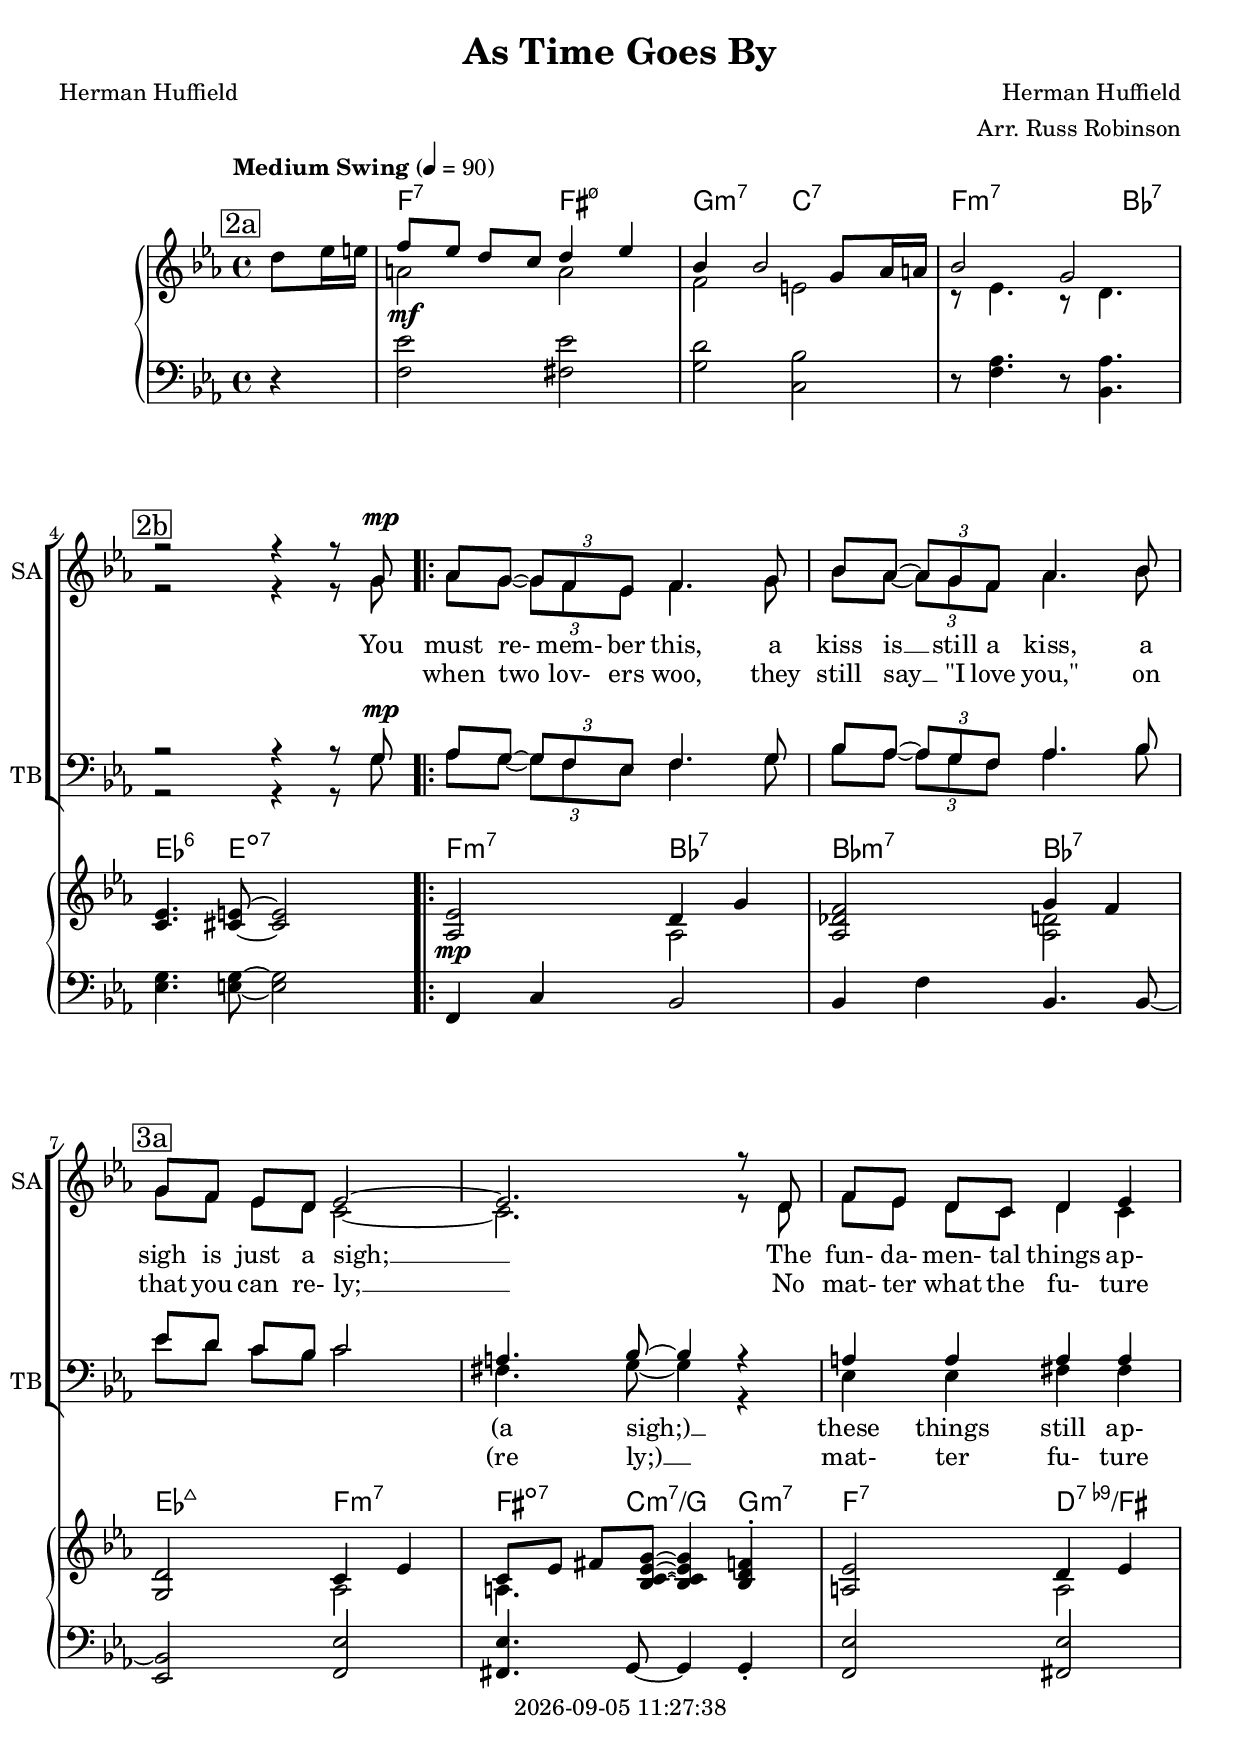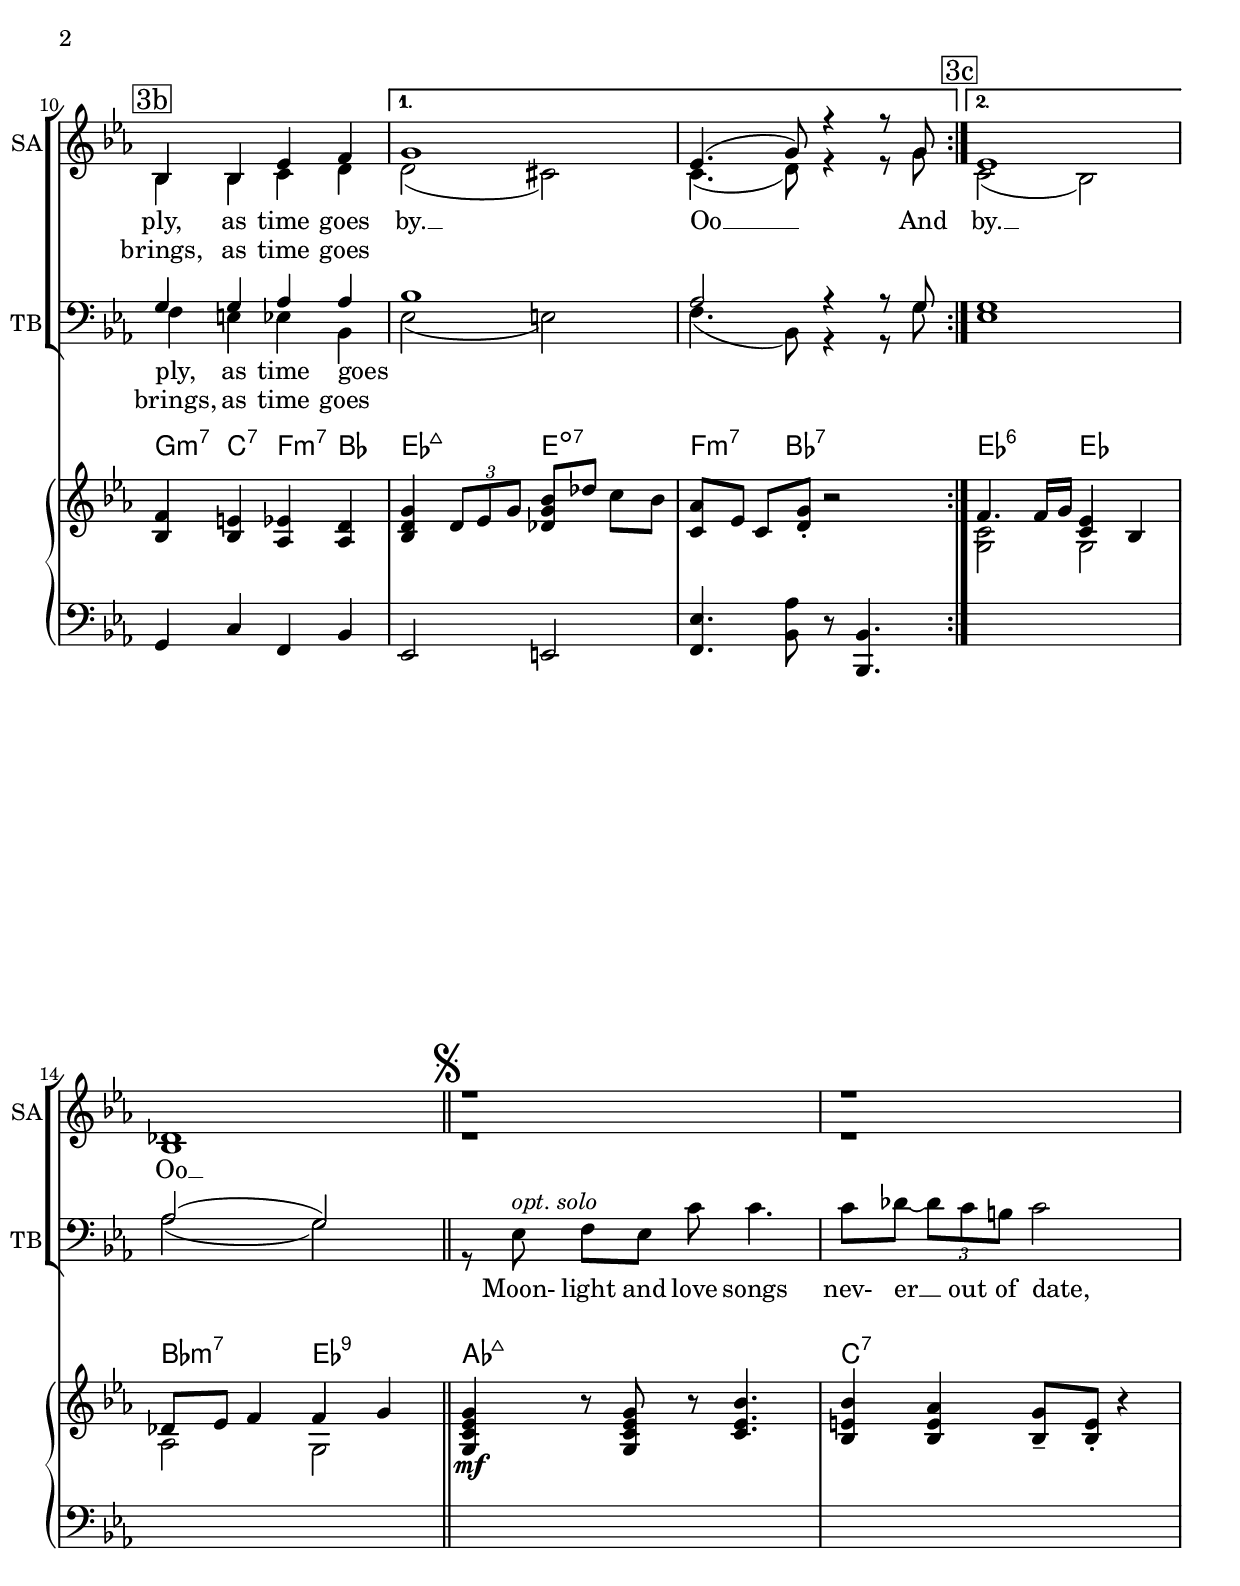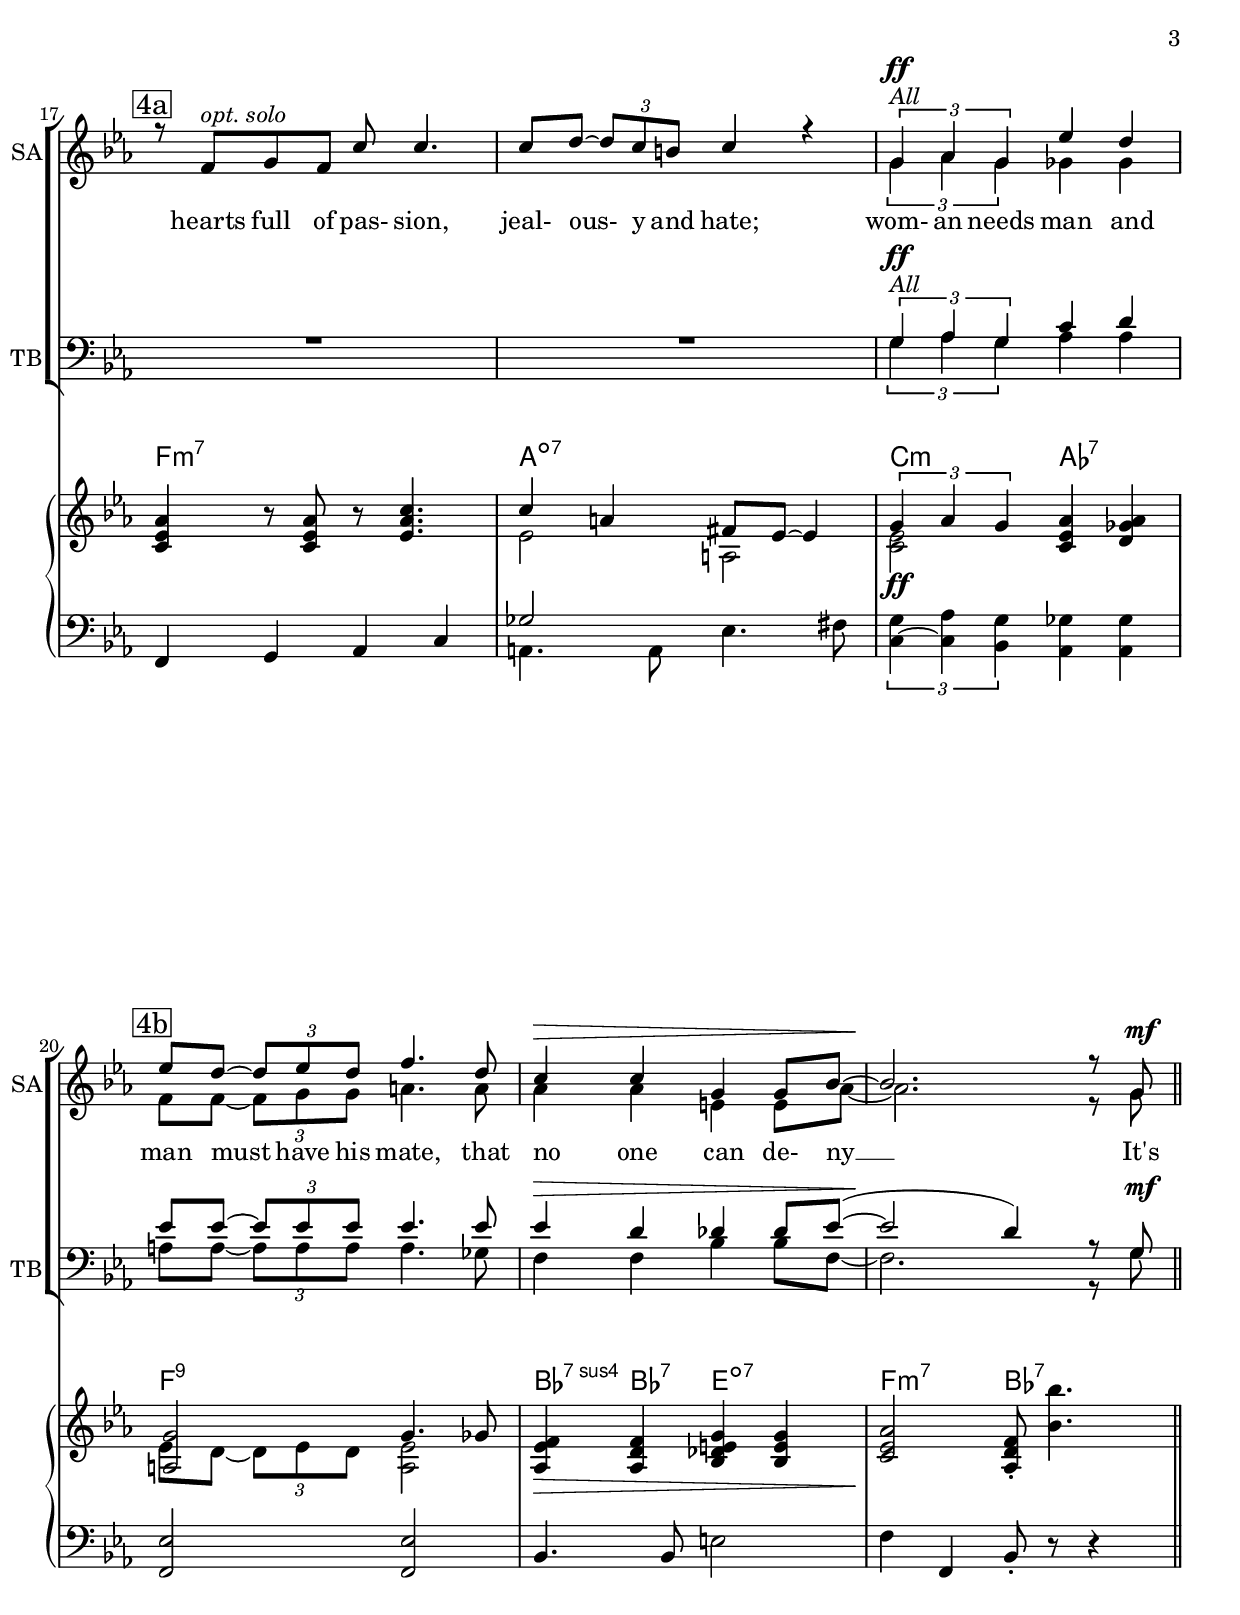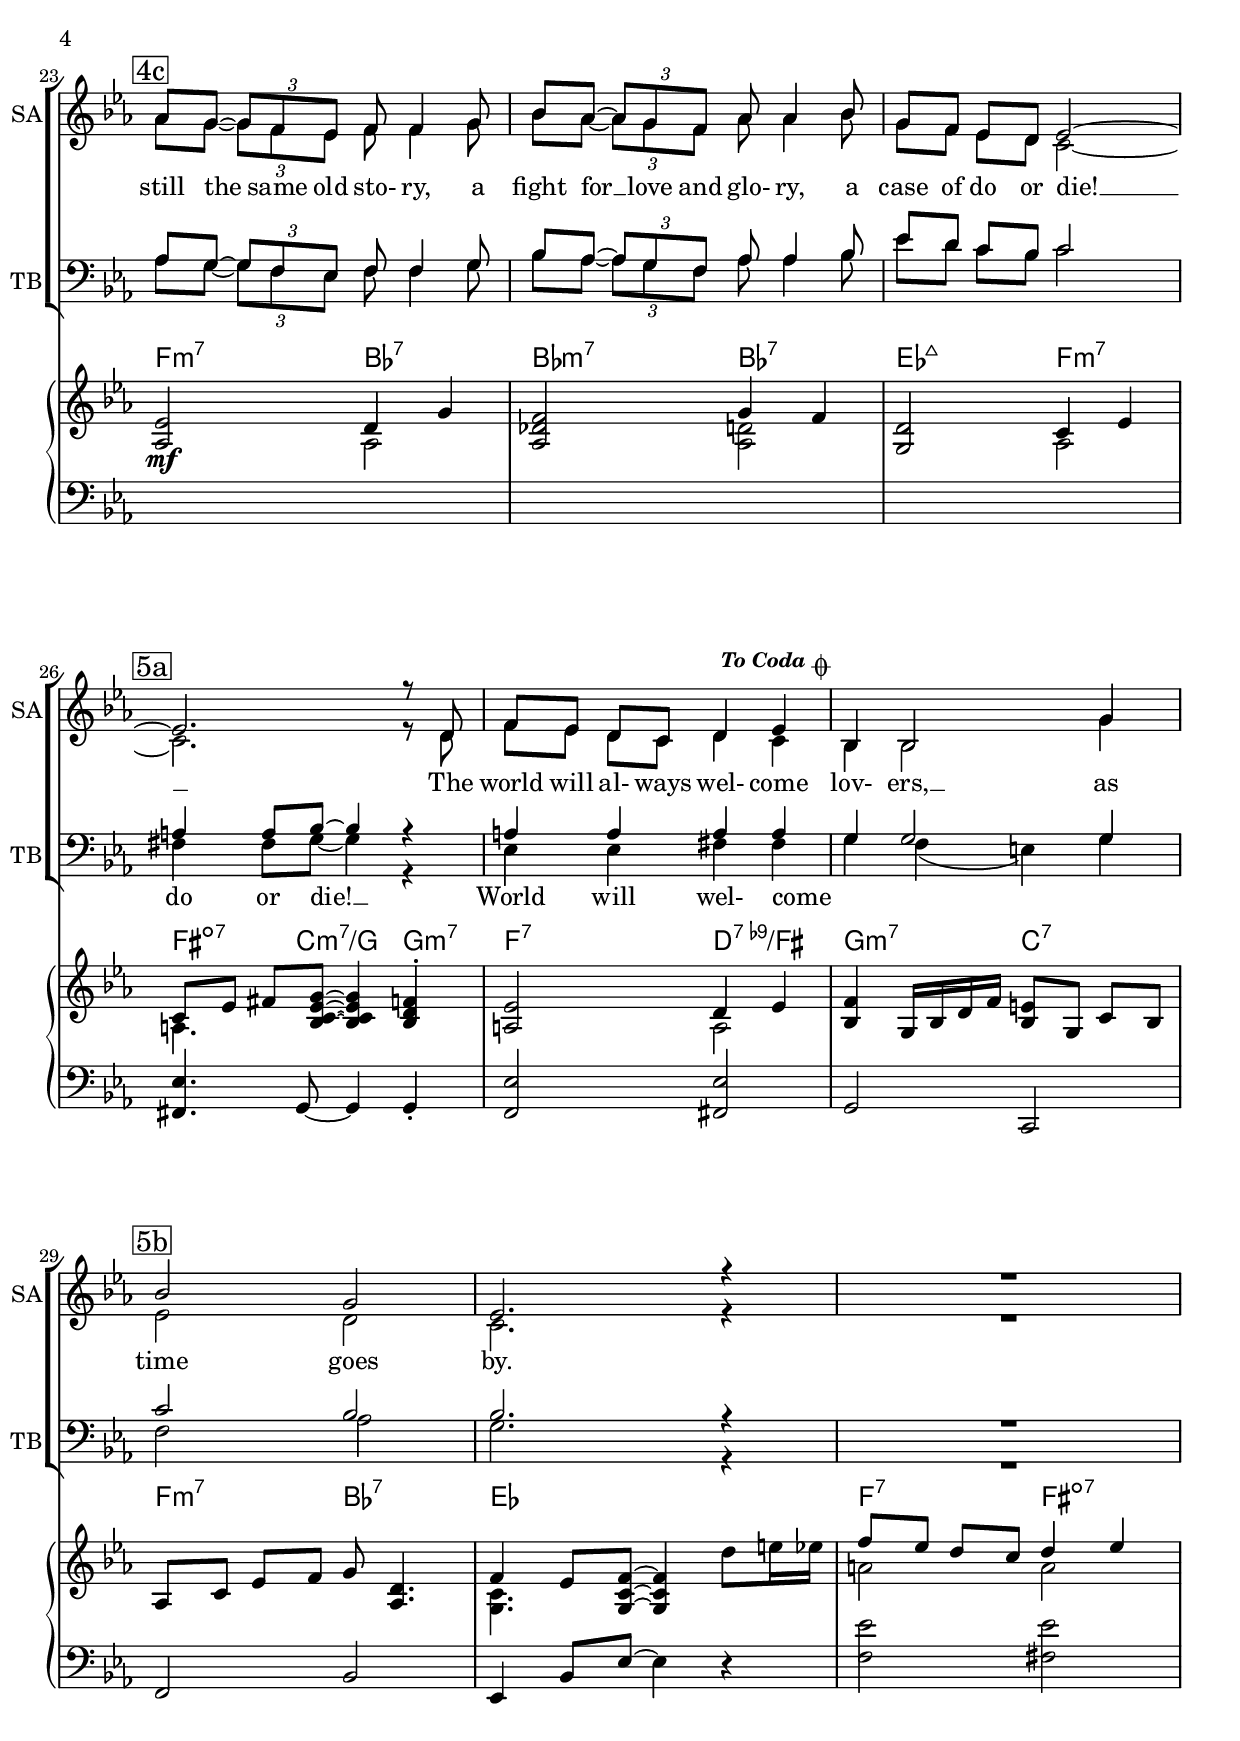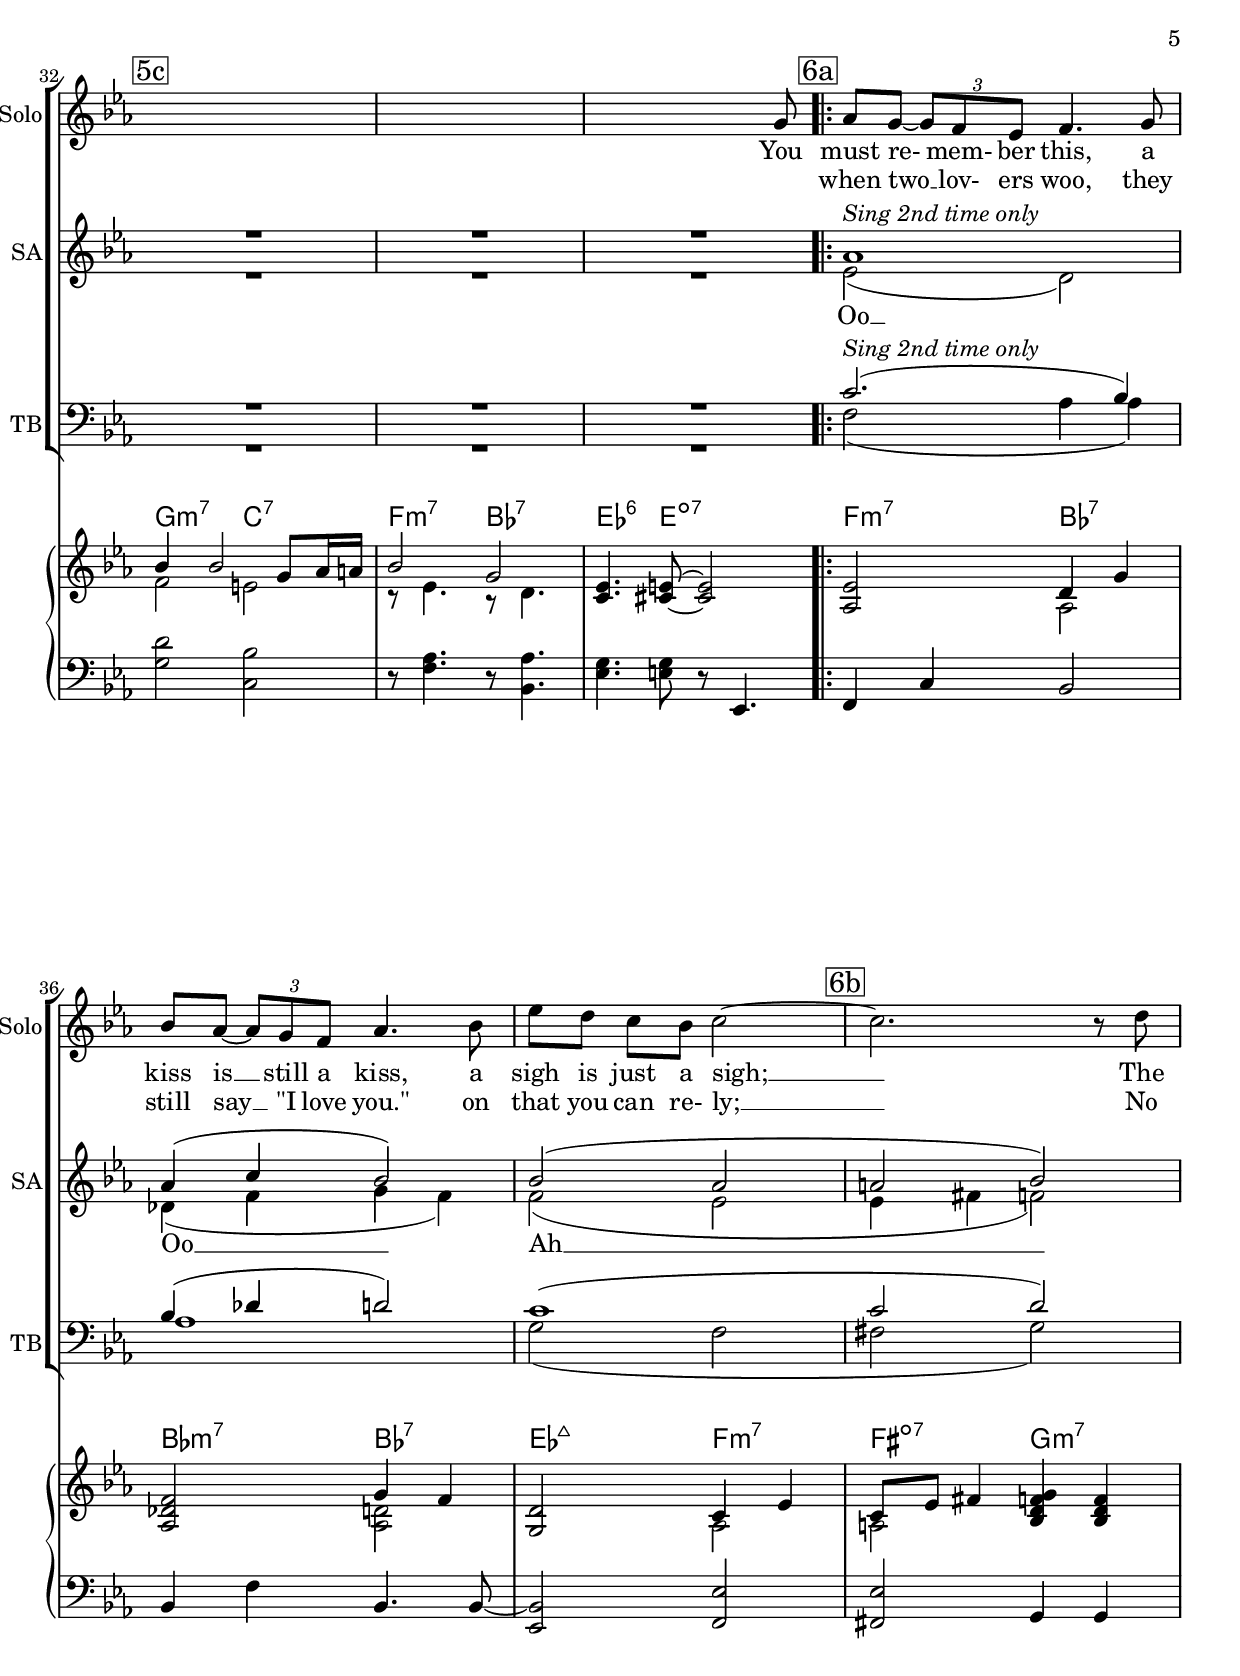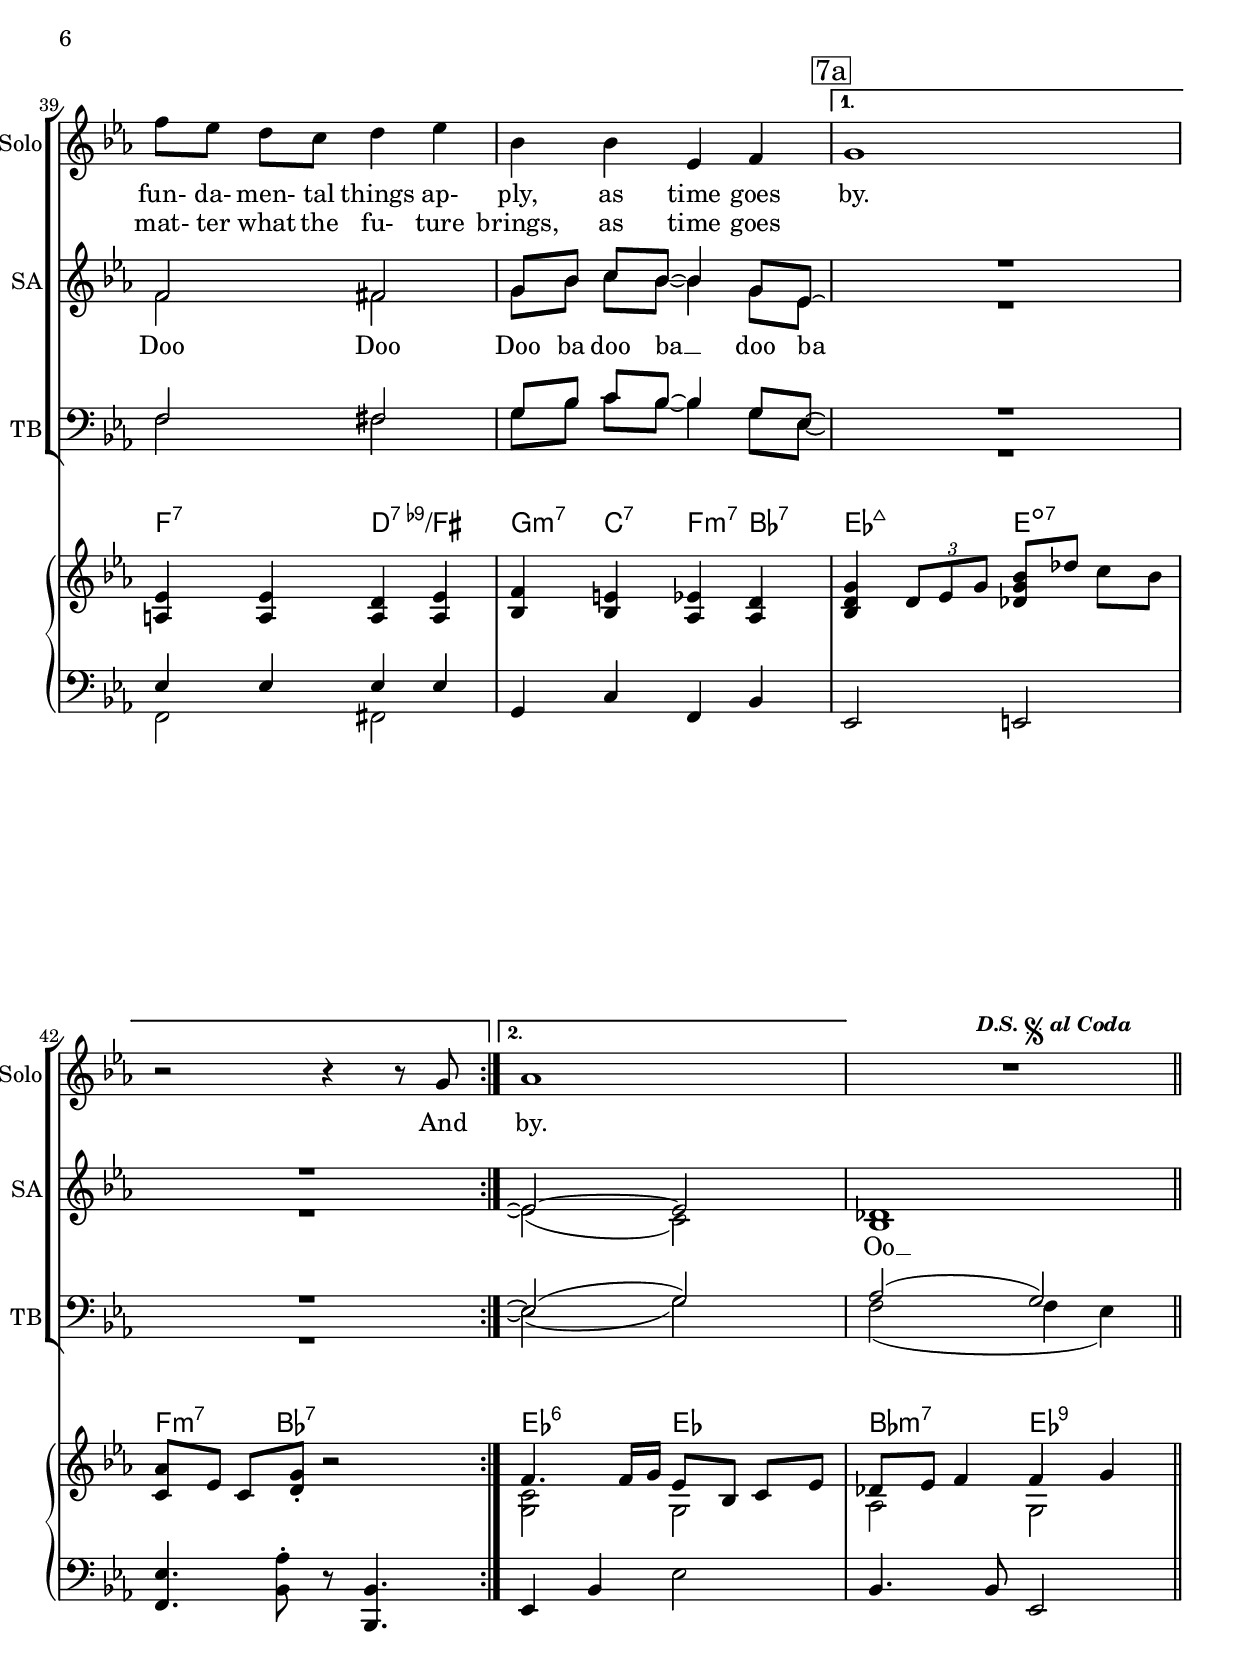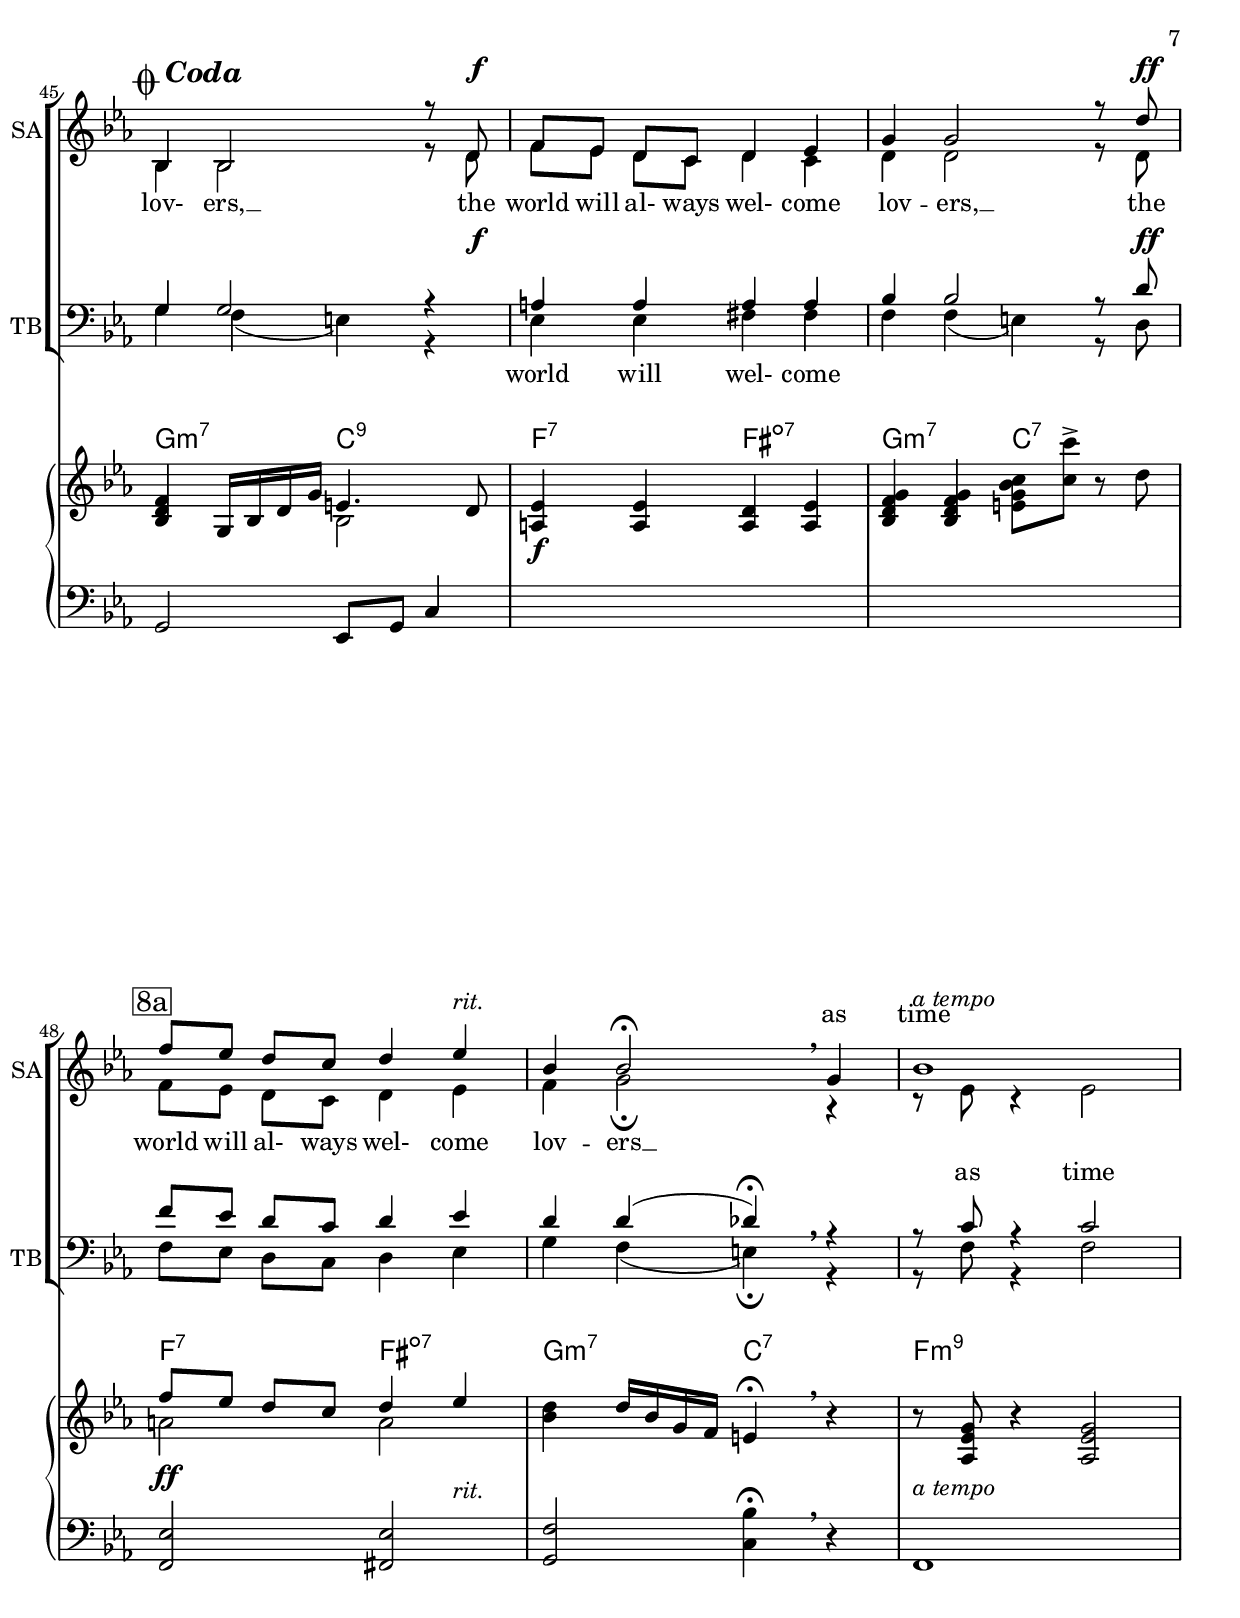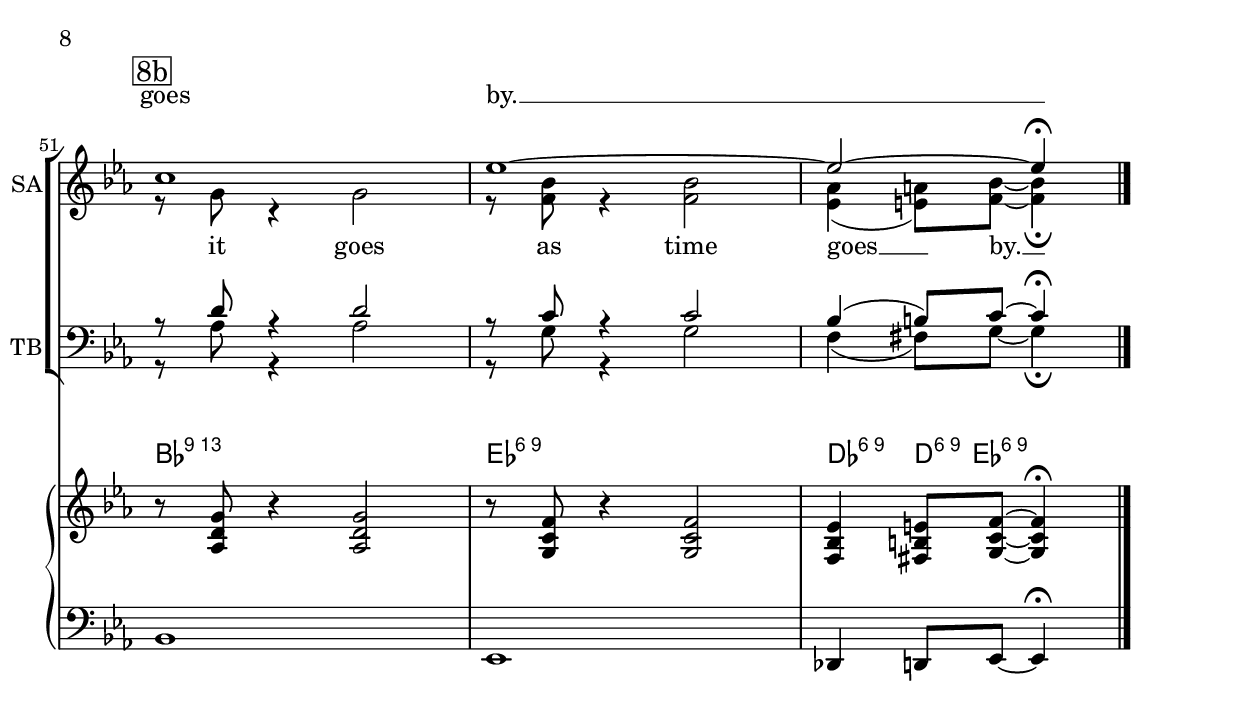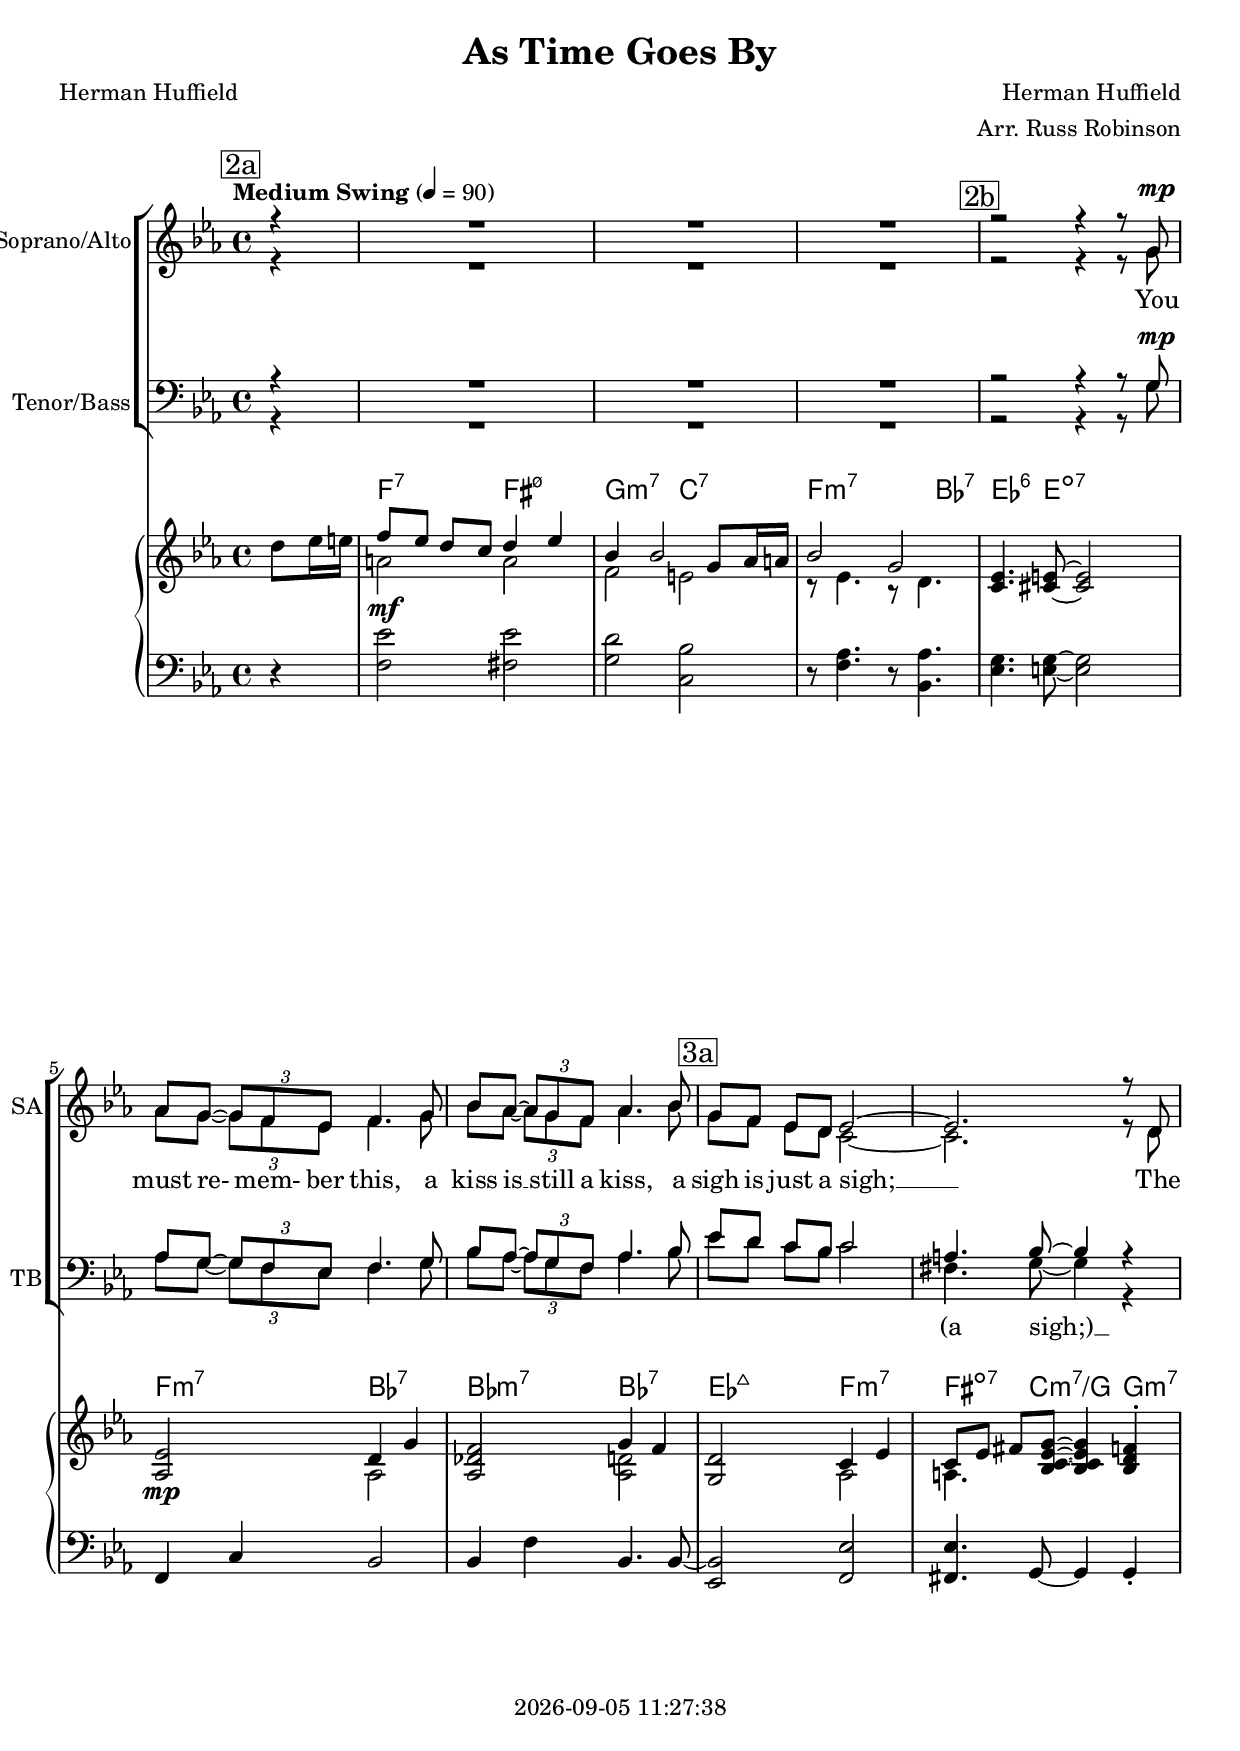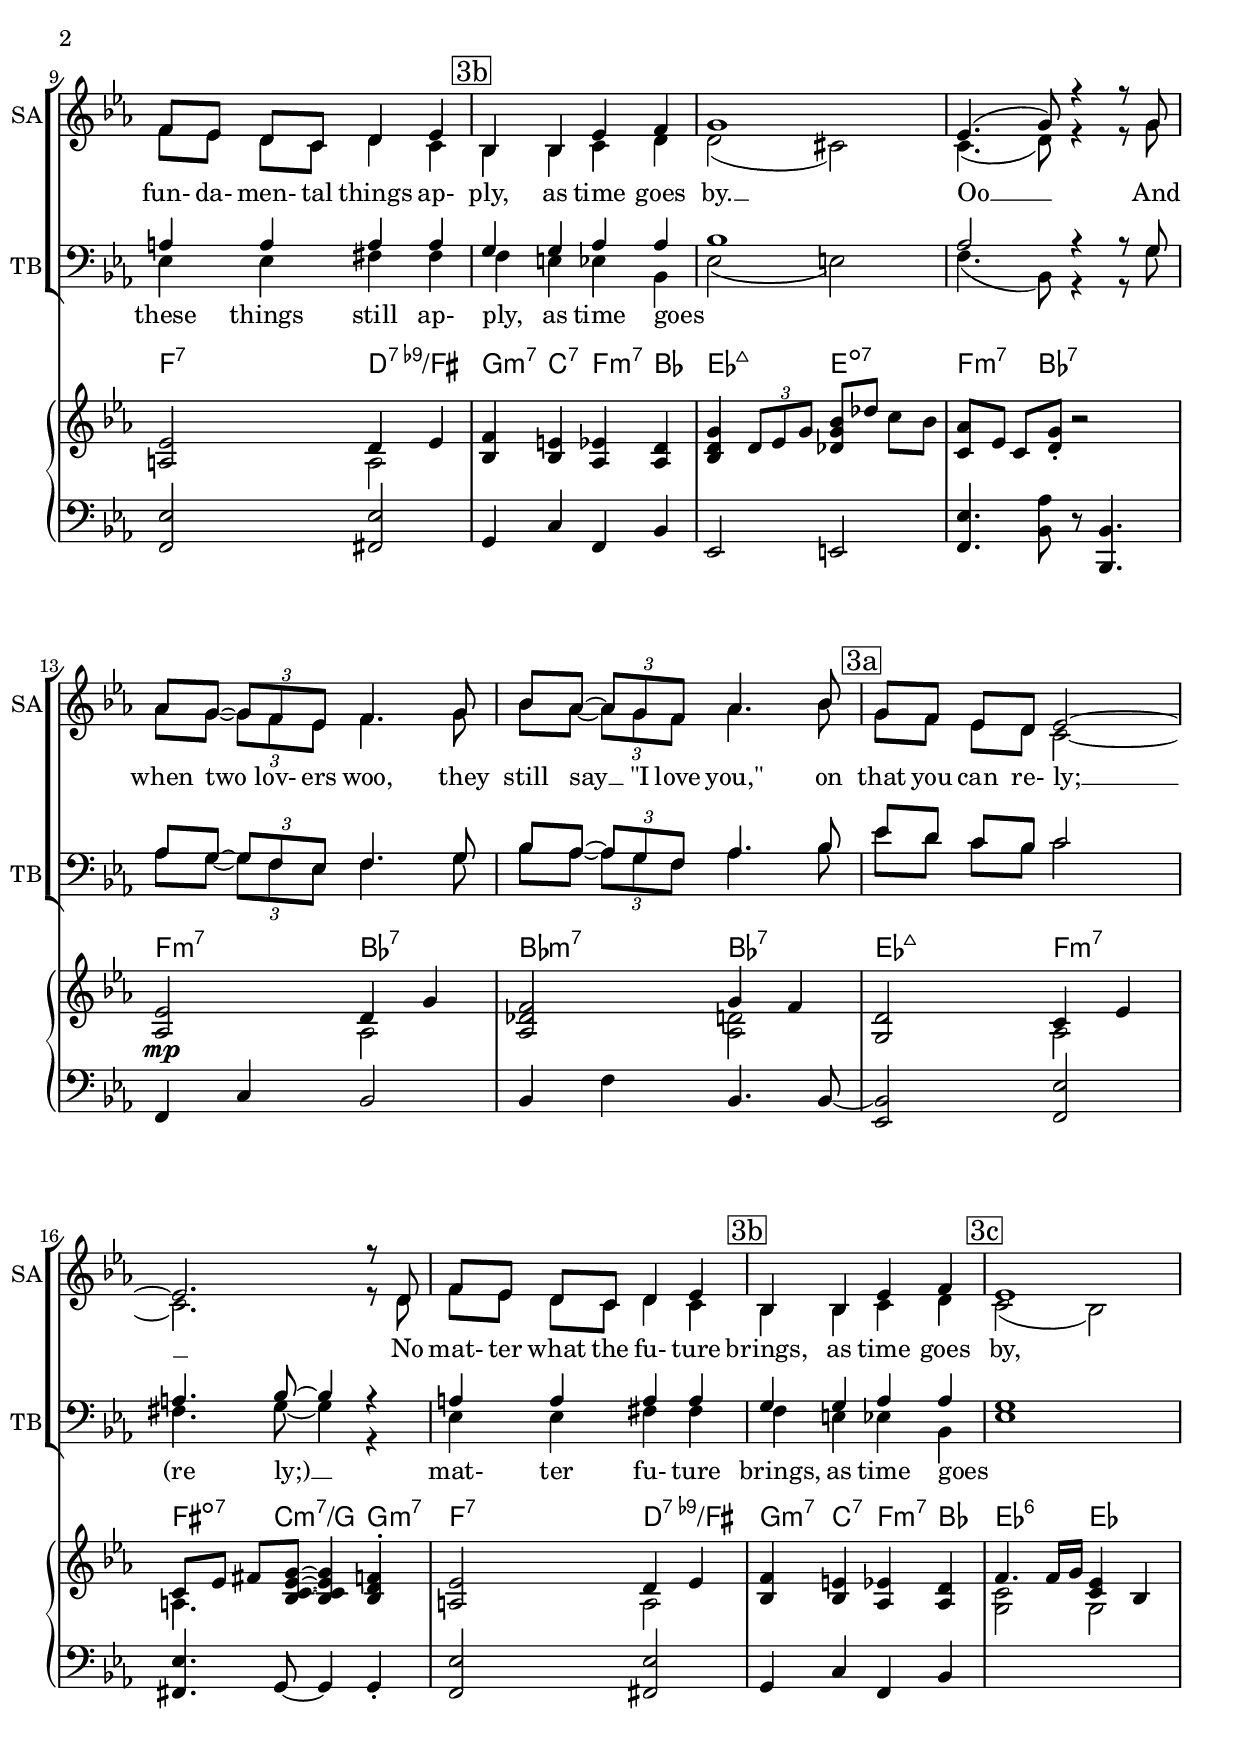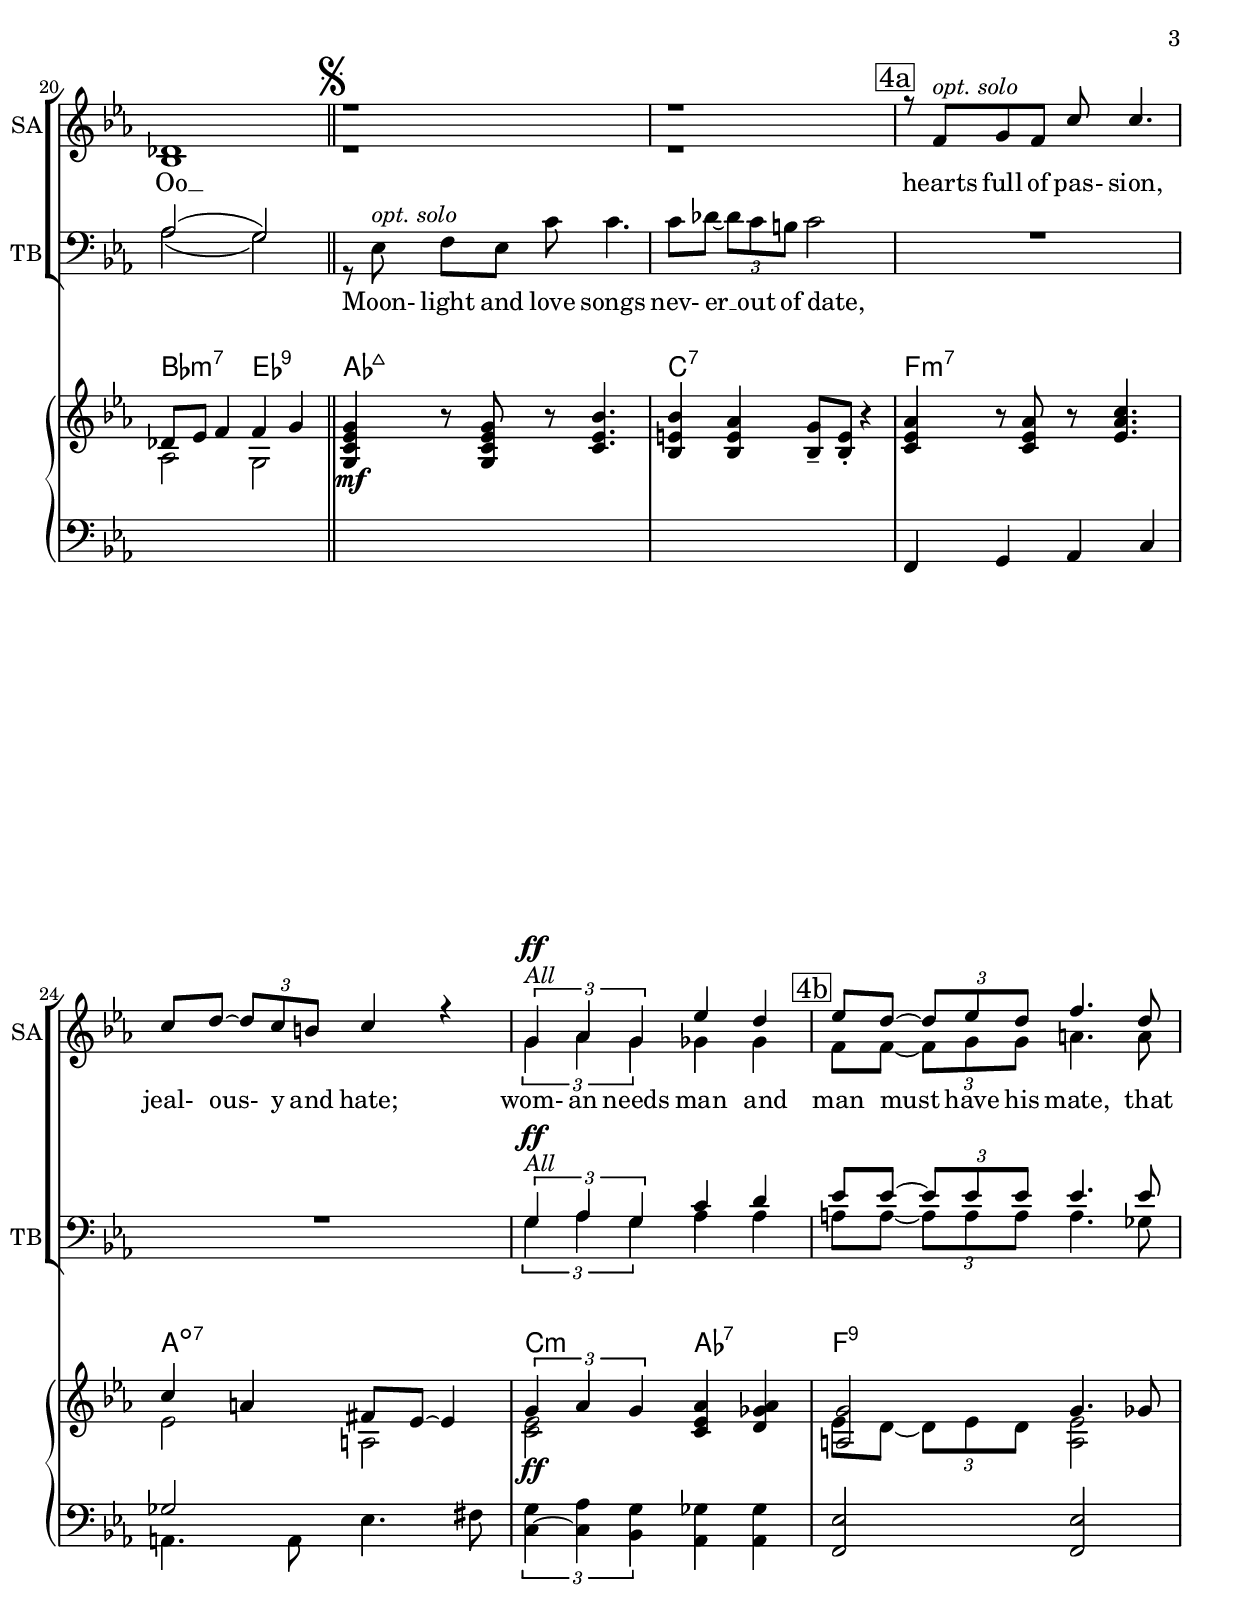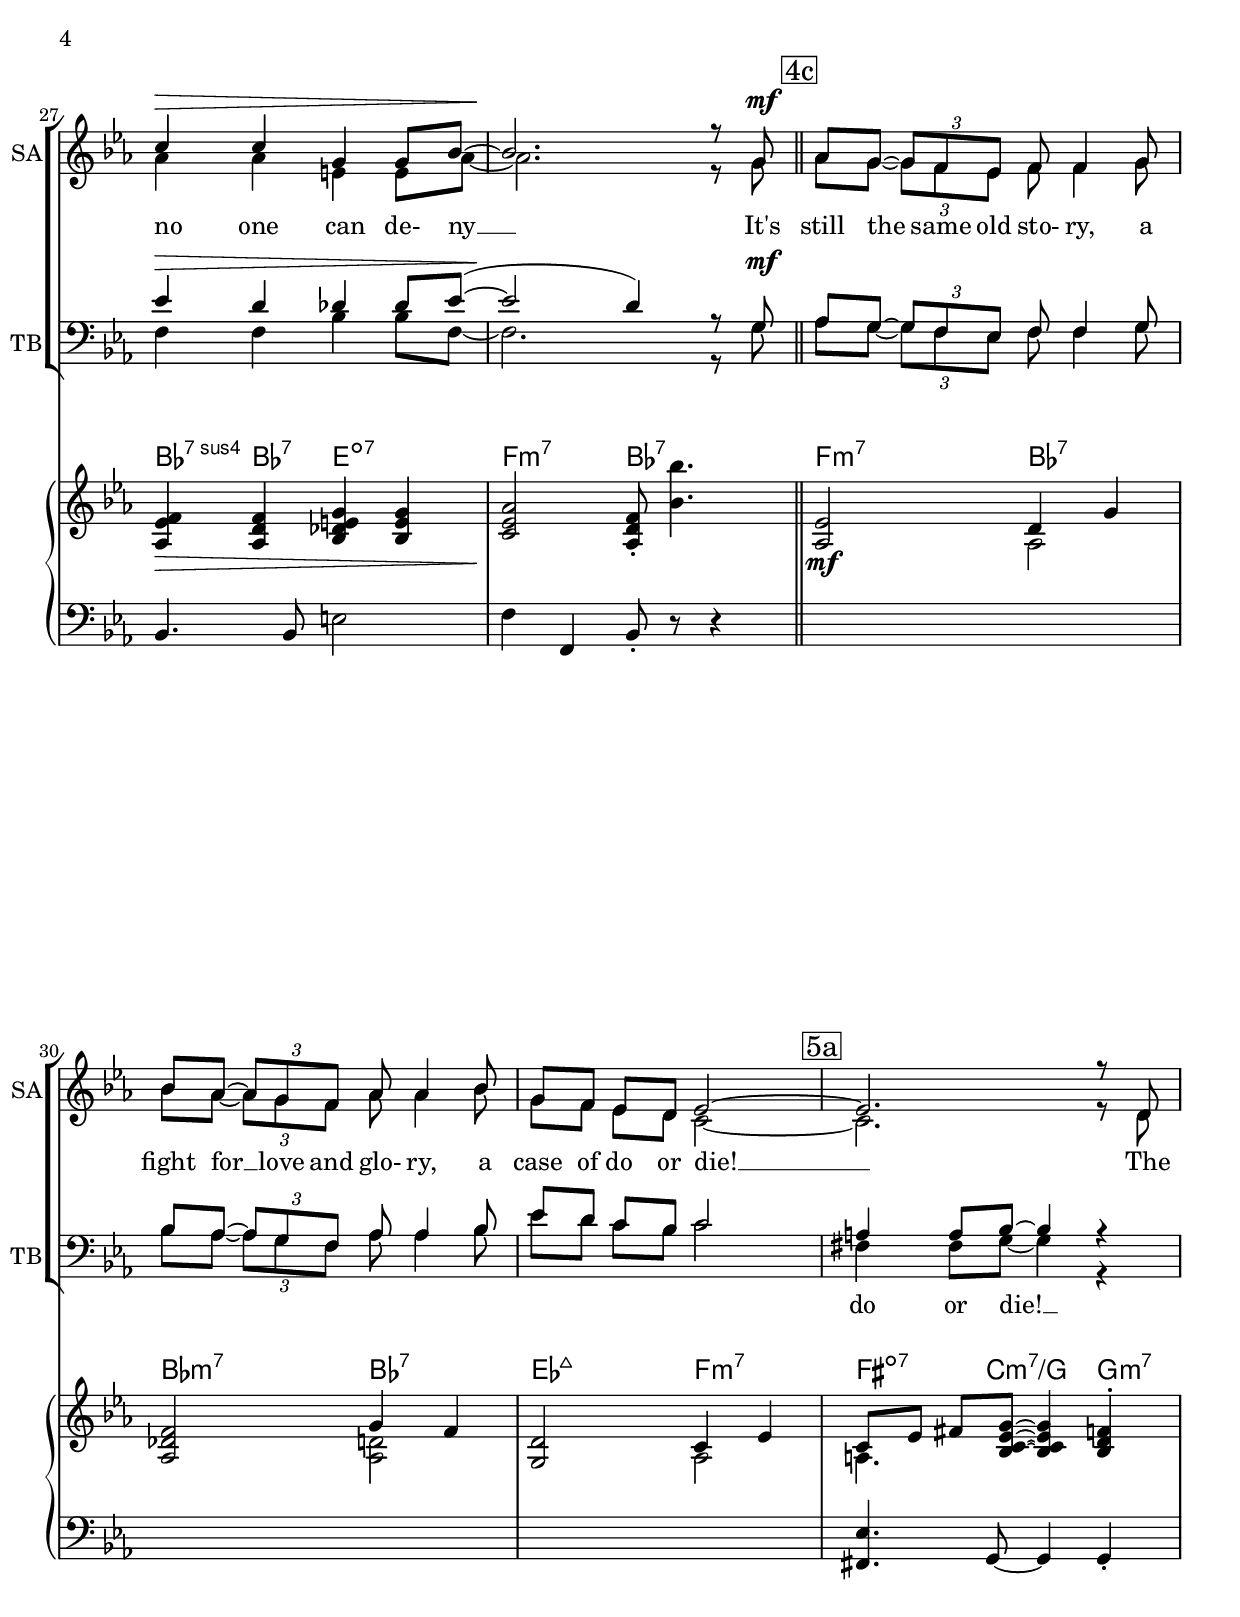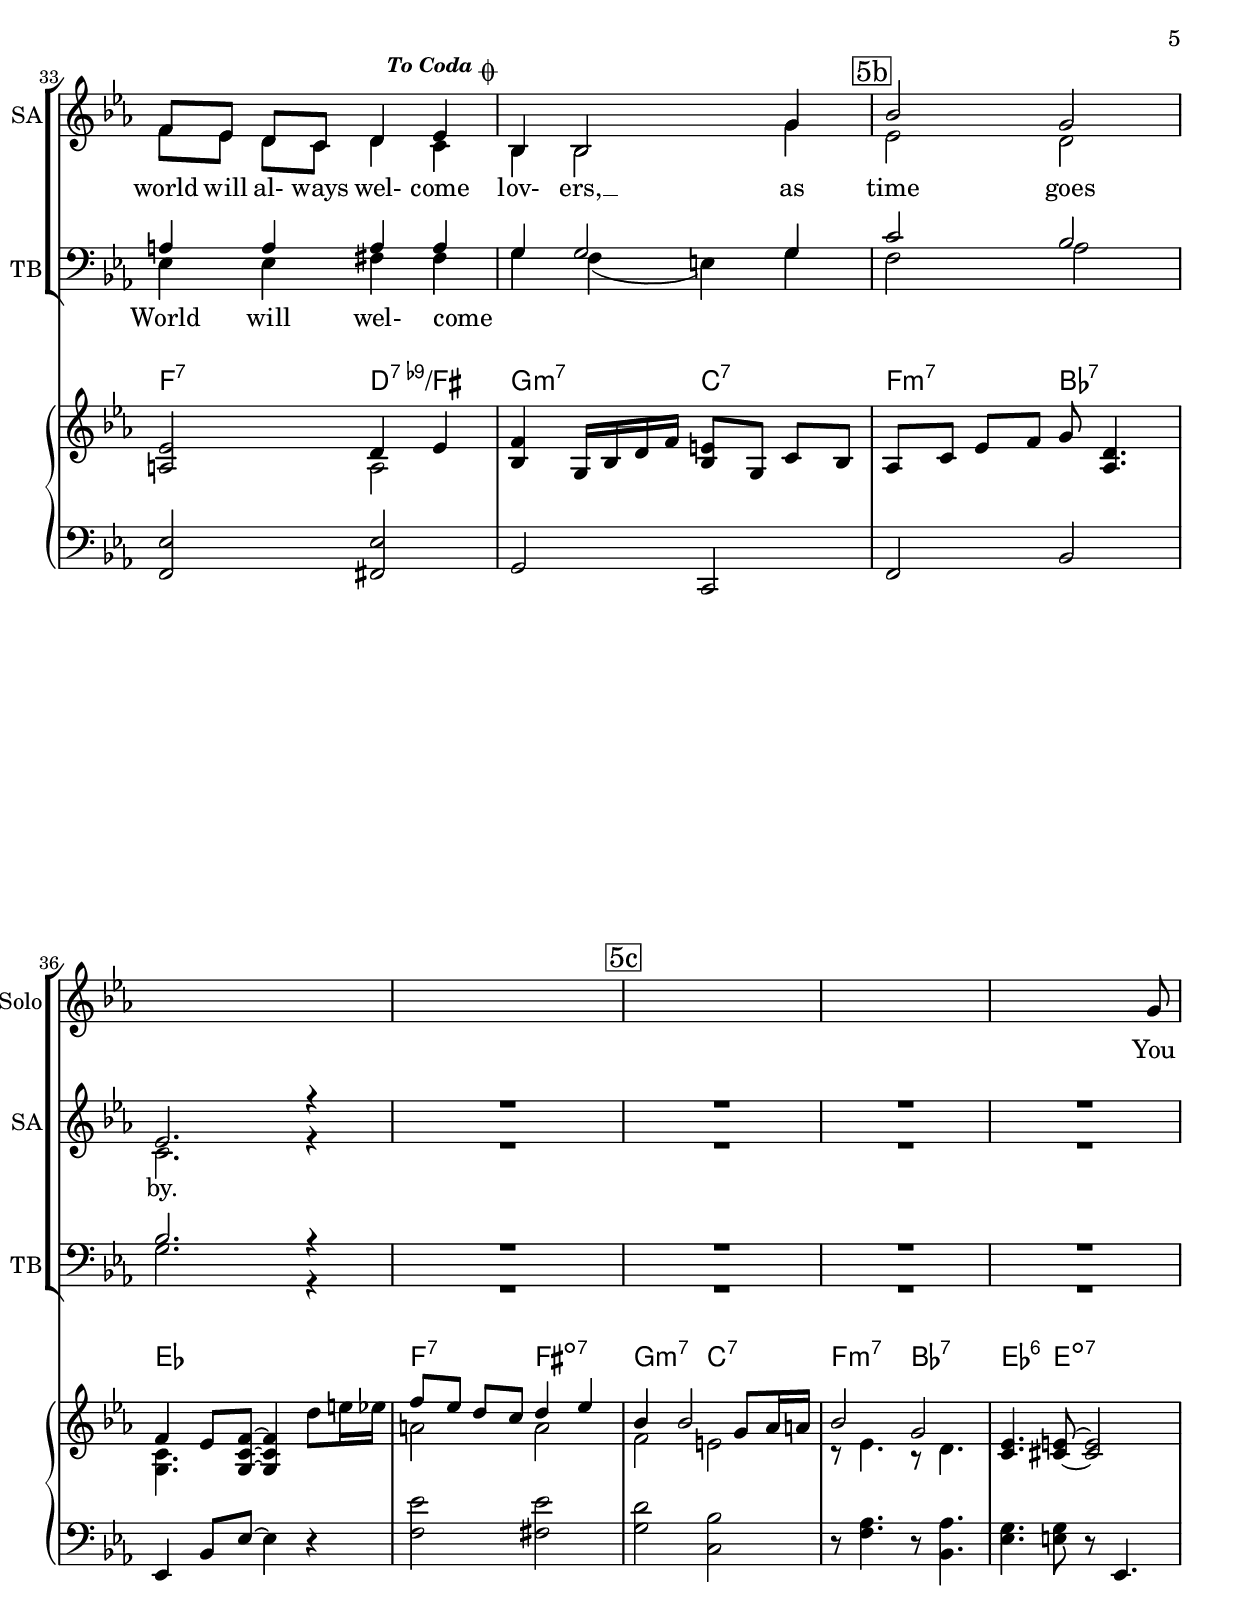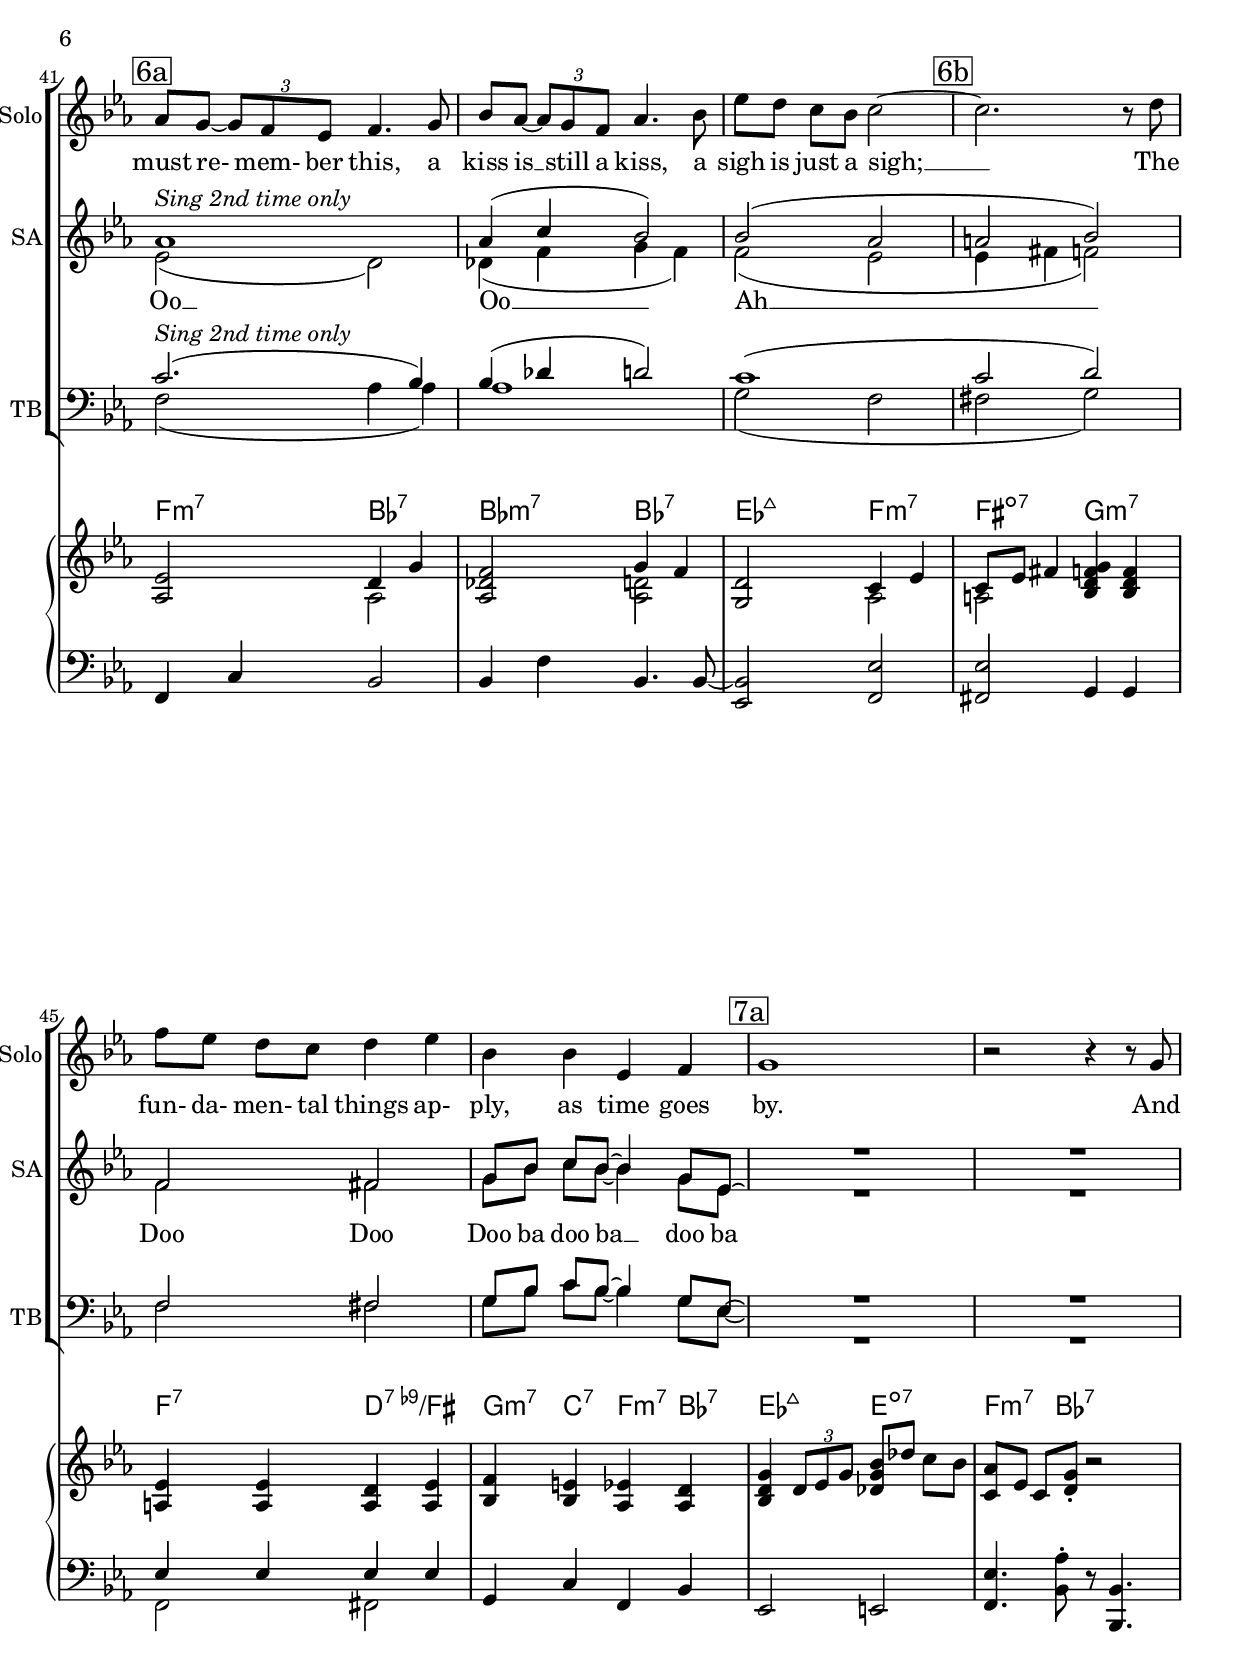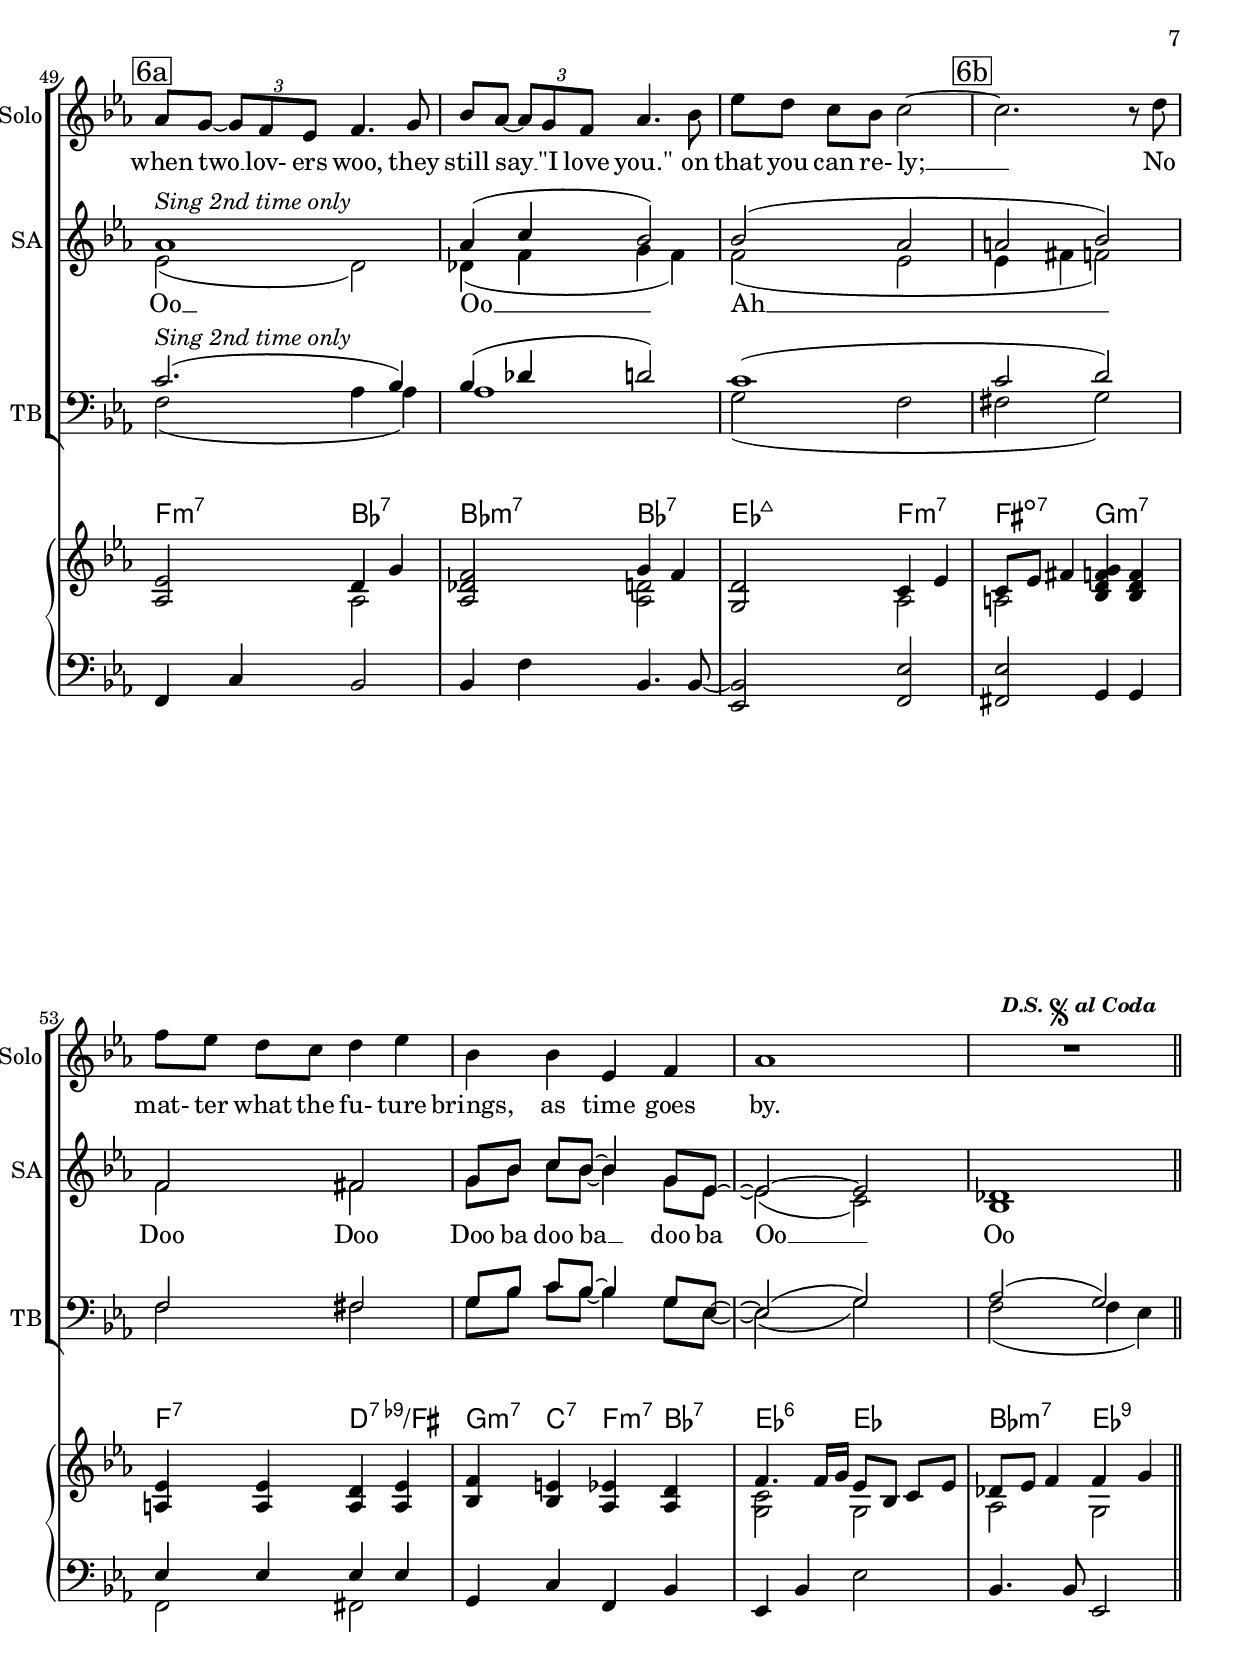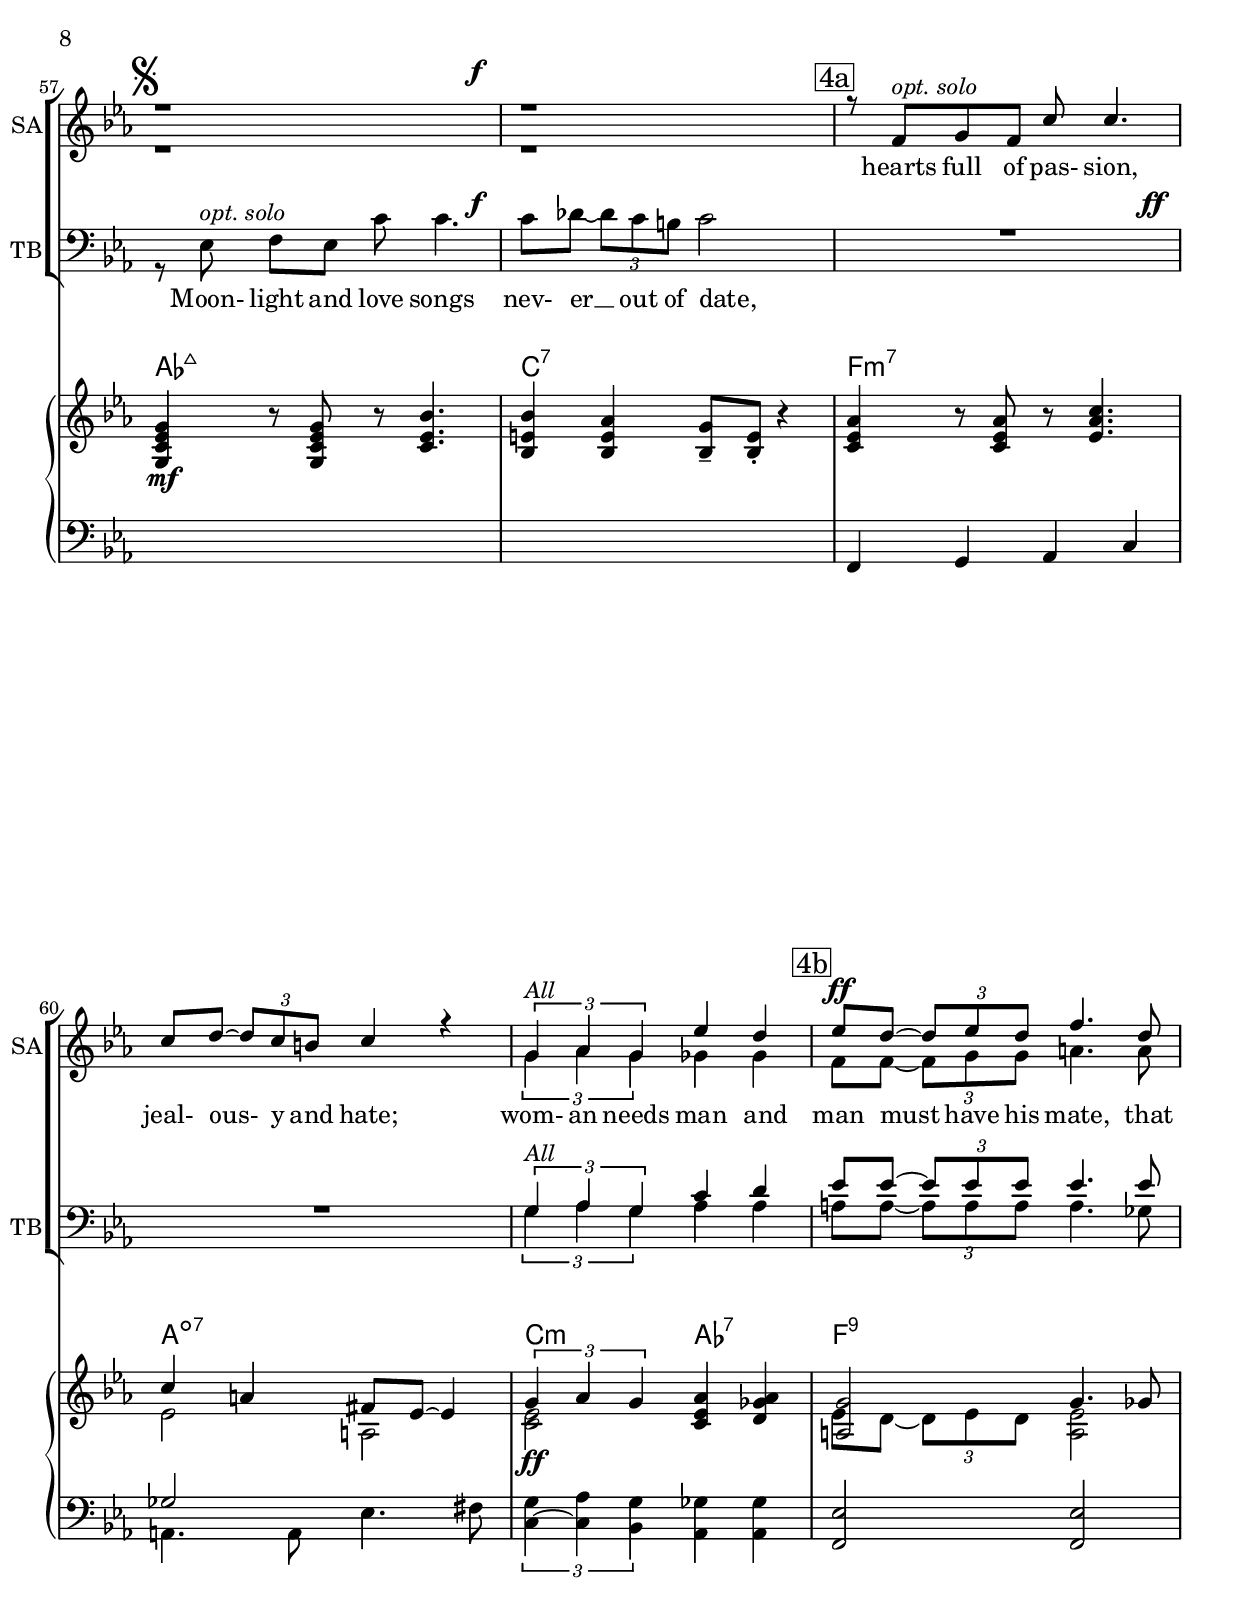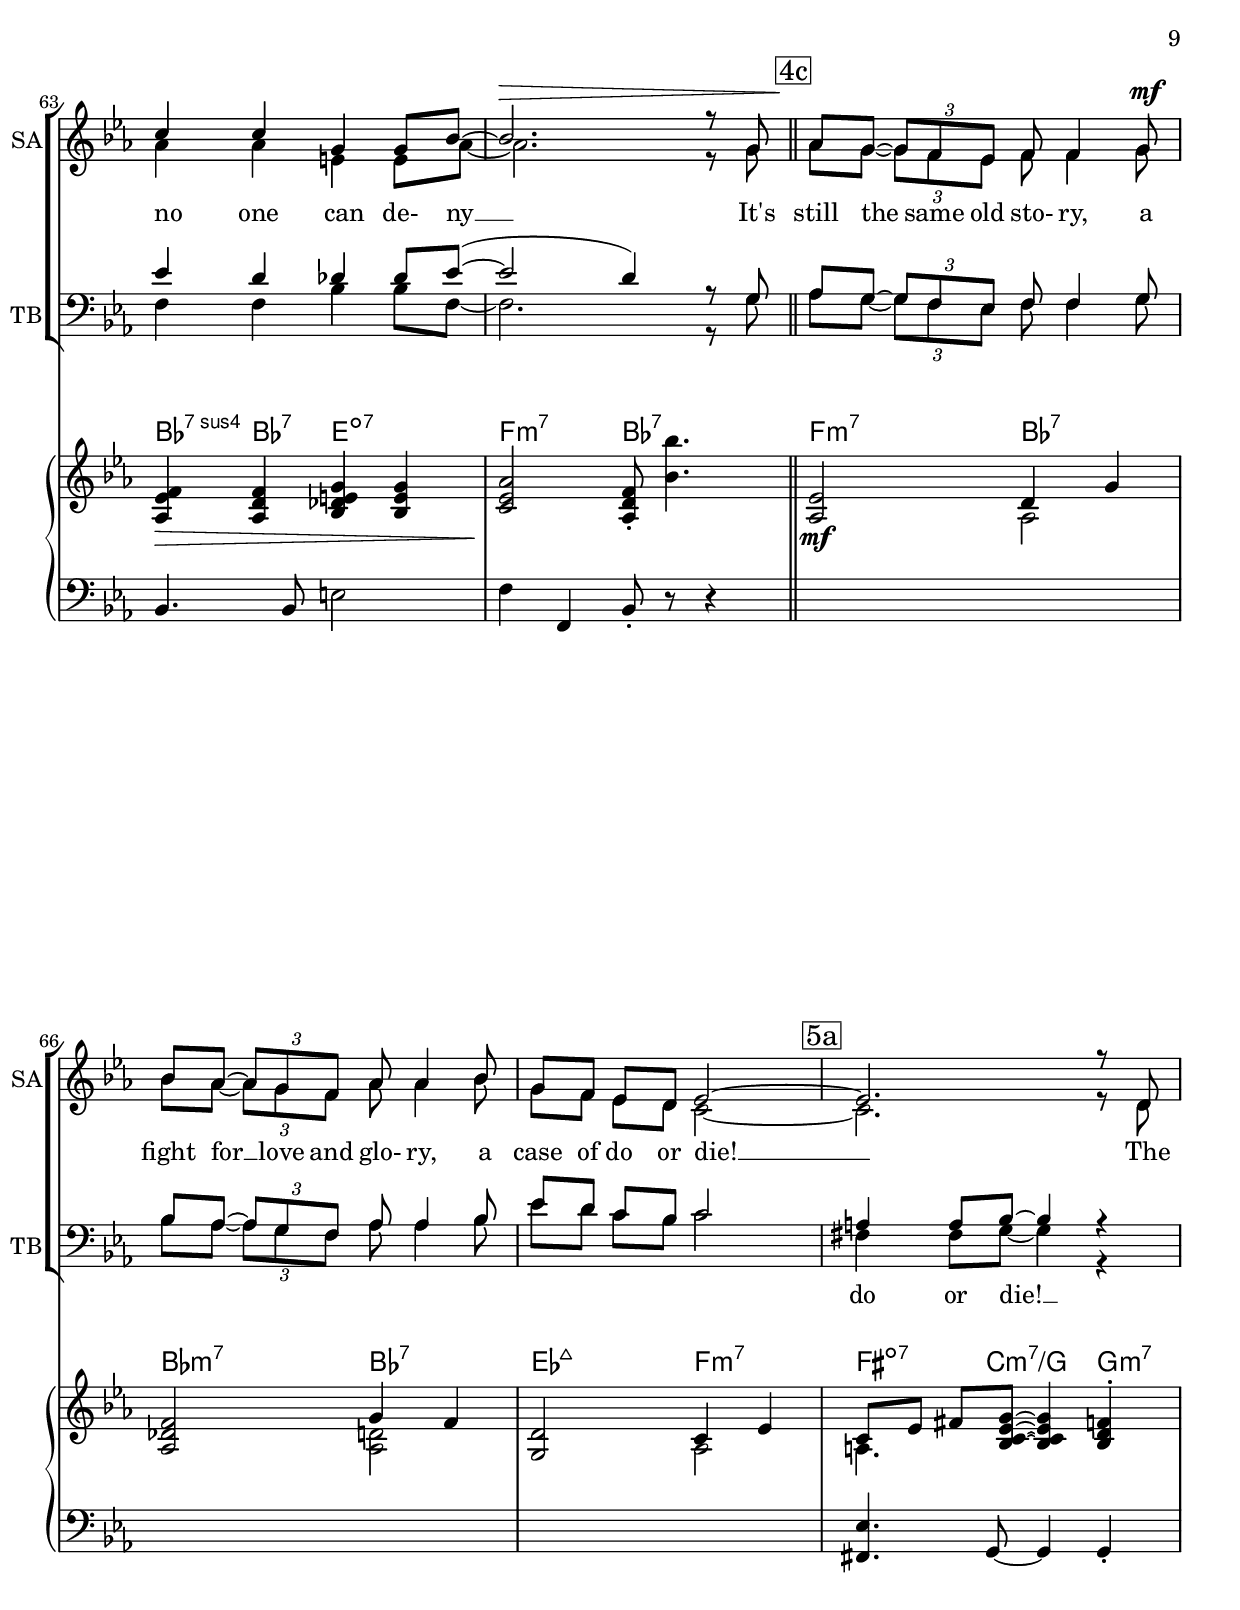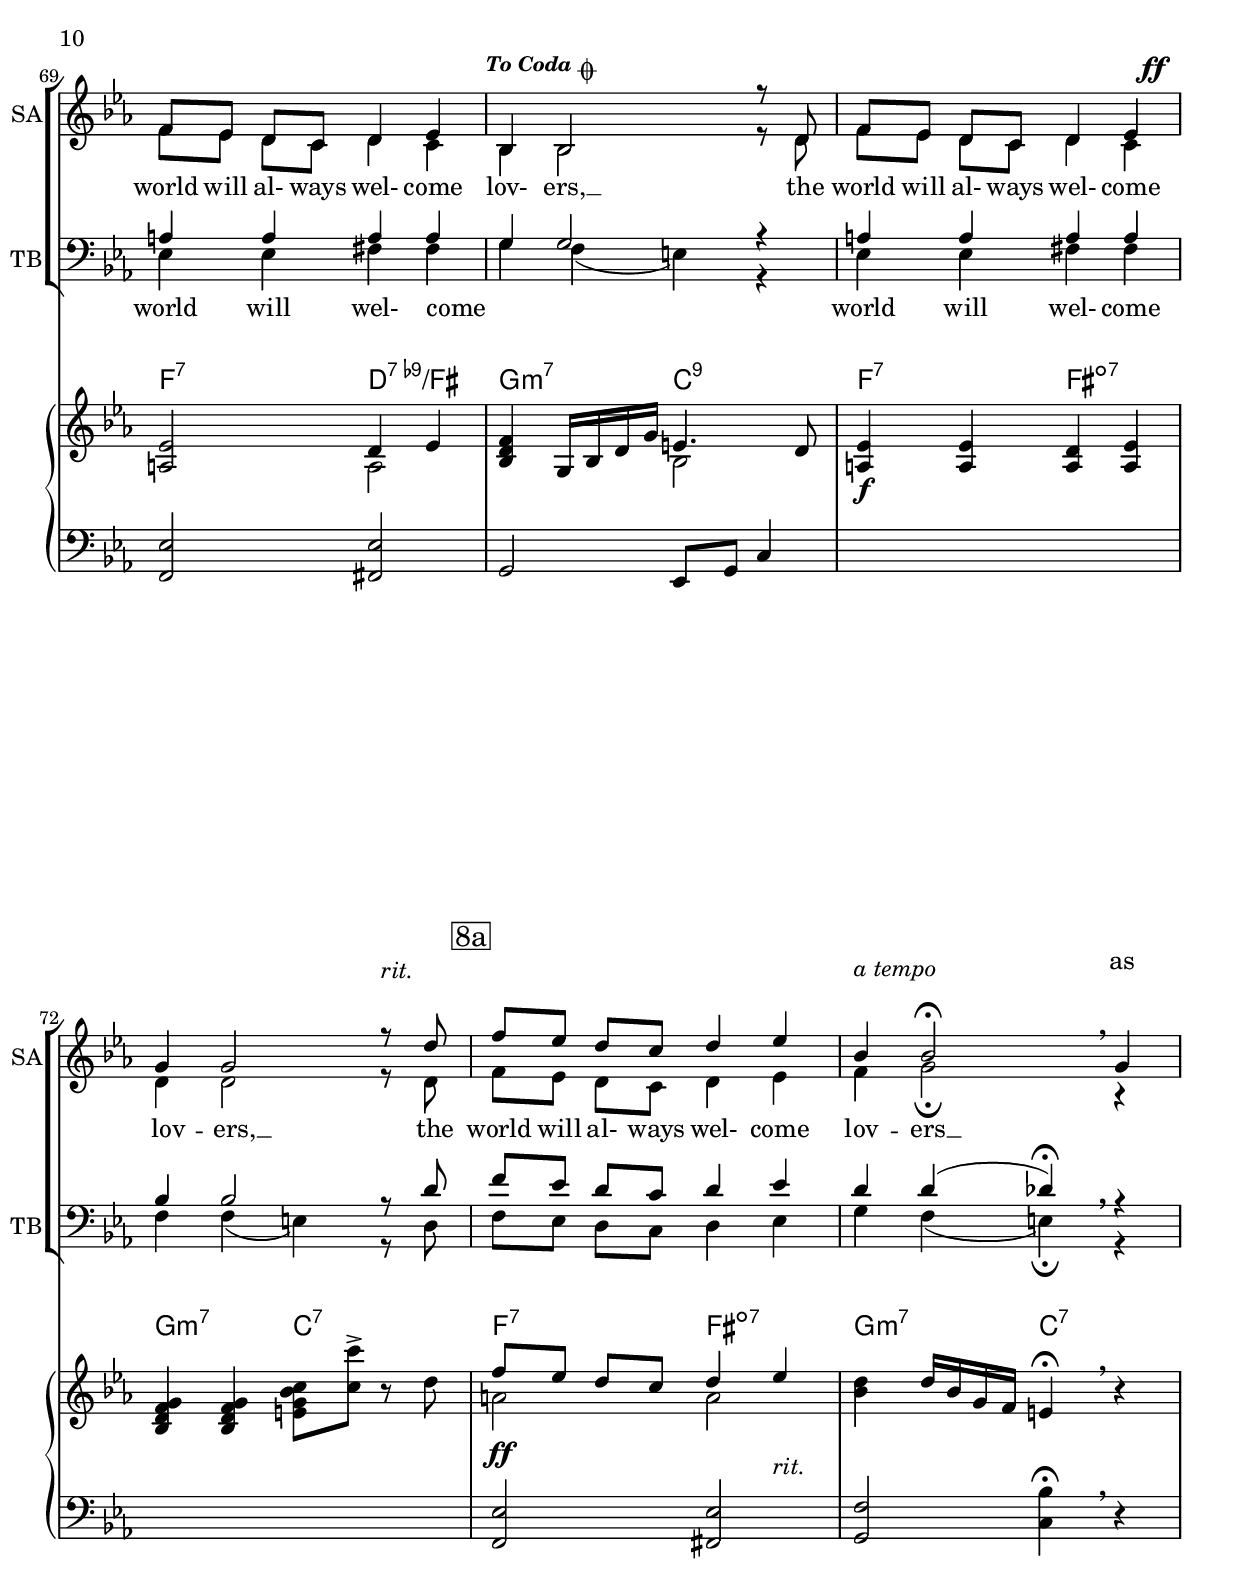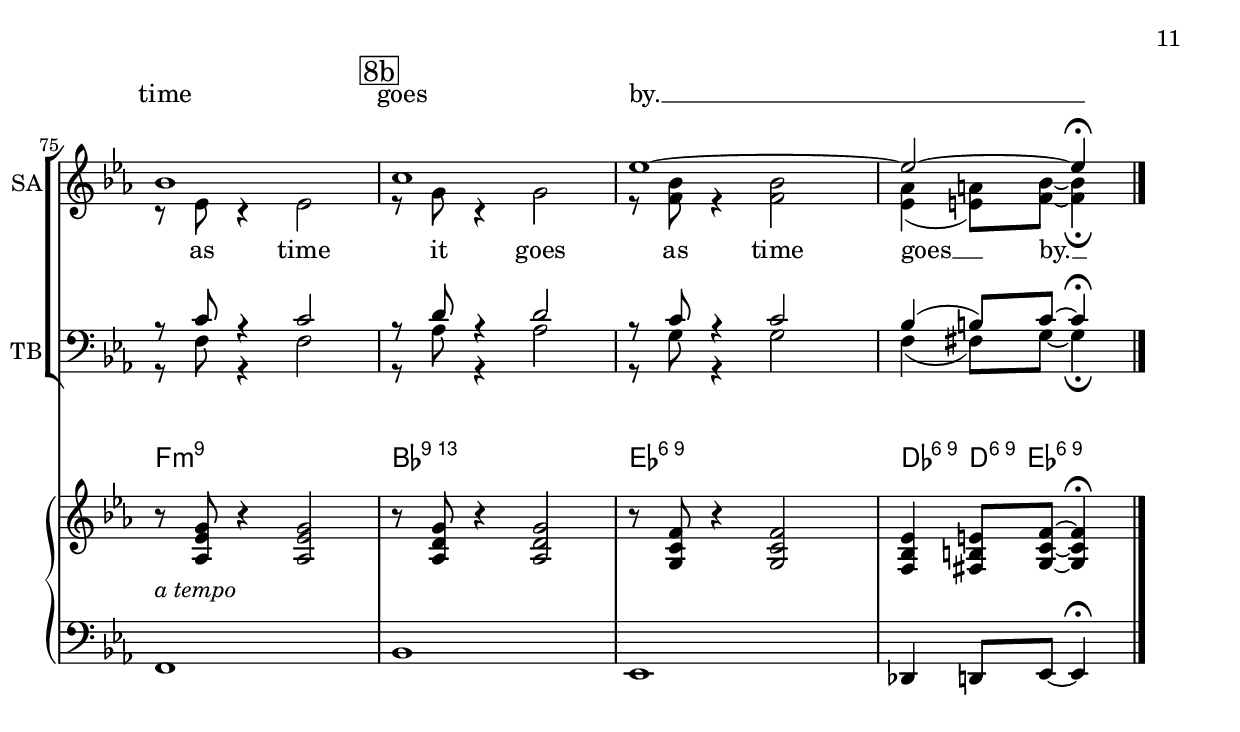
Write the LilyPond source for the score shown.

\version "2.20.2"

\include "swing.ly"
\include "articulate.ly"

today = #(strftime "%Y-%m-%d %H:%M:%S" (localtime (current-time)))

\header {
% centered at top
%  dedication  = "dedication"
  title       = "As Time Goes By"
%  subtitle    = "subtitle"
%  subsubtitle = "subsubtitle"
%  instrument  = "instrument"
  
% arrangement of following lines:
%
%  poet    composer
%  meter   arranger
%  piece       opus

  composer    = "Herman Huffield"
  arranger    = "Arr. Russ Robinson"
%  opus        = "opus"

  poet        = "Herman Huffield"
%  meter       = "meter"
%  piece       = "piece"

% centered at bottom
%  tagline     = "tagline" % default lilypond version
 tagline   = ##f
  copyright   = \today
}

% #(set-global-staff-size 16)

global = {
  \key ees \major
  \time 4/4
  \partial 4
}

TempoA = {
  \tempo "Medium Swing" 4=90
  s4
  \set Score.tempoHideNote = ##t
  s1*4
  \repeat volta 2 {s1*6} \alternative {{s1 s1}{s1}} % 2b+
  s1
}

TempoB = {
  s1*13
}

TempoC = {
  s1*7
  \repeat volta 2 {s1*6} \alternative {{s1 s1}{s1}}
  s1
}

TempoD = {
  s1*3
  s2. \tempo 4=80 s4 % 8a % 8a
  s2 \tempo 4=30 s4 \tempo 4=80 s4
  \tempo 4=90 s1*3
  s2 \tempo 4=30 s4 \tempo 4=90
}

TempoTrack = {\TempoA \TempoB \TempoC \TempoD}

RehearsalTrackA = {
  \mark \markup { \box "2a" } s4 s1*3
  \mark \markup { \box "2b" } s1
  \repeat volta 2 { s1*2
                    \mark \markup { \box "3a" } s1*3
                    \mark \markup { \box "3b" } s1
                  }
  \alternative {
    { s1*2 }
    {
      \mark \markup { \box "3c" } s1
    }
  }
  s1
}

RehearsalTrackB = {
  \mark \markup { \musicglyph #"scripts.segno" } s1*2
  \mark \markup { \box "4a" } s1*3
  \mark \markup { \box "4b" } s1*3
  \mark \markup { \box "4c" } s1*3
  \mark \markup { \box "5a" } s1*2
  \once \override Score.RehearsalMark.self-alignment-X = #RIGHT
  \mark \markup \italic \bold \small {To Coda \musicglyph #"scripts.coda"}
}

RehearsalTrackC = {
  s1
  \mark \markup { \box "5b" } s1*3
  \mark \markup { \box "5c" } s1*3
  \repeat volta 2 {
    \mark \markup { \box "6a" } s1*3
    \mark \markup { \box "6b" } s1*3
  }
  \alternative {
    {
      \mark \markup { \box "7a" } s1*2
    }
    { s1 }
  }
  s2..
  \once \override Score.RehearsalMark.self-alignment-X = #RIGHT
  \mark \markup \small \italic \bold { D.S. \musicglyph #"scripts.segno" {al Coda}}
  s8 \break
}

RehearsalTrackD = {
  \once \override Score.RehearsalMark.self-alignment-X = #LEFT
  \mark \markup \bold \italic { \musicglyph #"scripts.coda" Coda} s1*3
  \mark \markup { \box "8a" } s1*3
  \mark \markup { \box "8b" } s1*3
}

RehearsalTrack = { \RehearsalTrackA \RehearsalTrackB \RehearsalTrackC \RehearsalTrackD }

ChordTrackA = \chordmode {
  s4
  f2:7 fis:m7.5-
  g2:m7 c:7
  f2.:m7 bes4:7
  ees4.:6 e8:dim7 s2 % 2b
  \repeat volta 2 {
    f2:m7 bes:7
    bes2:m7 bes:7
    ees2:maj7 f:m7 % 3a
    fis4.:dim7 c8:m7/g s4 g:m7
    f2:7 d:7.9-/fis
    g4:m7 c:7 f:m7 bes % 3b
  }
  \alternative {
    {
      ees2:maj7 e:dim7
      f4.:m7 bes8:7 s2
    }
    {
      ees2:6 ees % 3c
    }
  }
  bes2:m7 ees:9
}

ChordTrackB = \chordmode {
  aes1:maj7
  c1:7
  f1:m7 % 4a
  a1:dim7
  c2:m aes:7
  f1:9 % 4b
  bes4:sus7 bes:7 e2:dim7
  f2:m7 bes:7
  f2:m7 bes:7 % 4c
  bes2:m7 bes:7
  ees2:maj7 f:m7
  fis4.:dim7 c:m7/g g4:m7 % 5a
  f2:7 d:7.9-/fis
}

ChordTrackC = \chordmode {
  g2:m7 c:7
  f2:m7 bes:7 % 5b
  ees1
  f2:7 fis:dim7
  g2:m7 c:7 % 5c
  f2:m7 bes:7
  ees4.:6 e8:dim7 s2
  \repeat volta 2 {
    f2:m7 bes:7 % 6a
    bes2:m7 bes:7
    ees2:maj7 f:m7
    fis2:dim7 g:m7 % 6b
    f2:7 d:7.9-/fis
    g4:m7 c:7 f:m7 bes:7
  }
  \alternative {
    {
      ees2:maj7 e:dim7 % 7a
      f4.:m7 bes8:7 s2
    }
    {
      ees2:6 ees
    }
  }
  bes2:m7 ees:9
}

ChordTrackD = \chordmode {
  g2:m7 c:9 % 7b
  f2:7 fis:dim7
  g2:m7 c:7
  f2:7 fis:dim7 % 8a
  g2:m7 c:7
  f1:m9
  bes1:13 % 8b
  ees1:6.9
  des4:6.9 d8:6.9 ees4.:6.9
}

ChordTrack = { \ChordTrackA \ChordTrackB \ChordTrackC \ChordTrackD }

soloA = \relative {
  \global
  s4
  s1*4
  \repeat volta 2 {s1*6} \alternative {{s1 s1}{s1}}
  s1
}

soloB = {
  s1*13
}

soloC = \relative {
  s1*6
  s2. s8 g'
  \repeat volta 2 {
    \tripletFeel 8 {aes8 g~ \tuplet 3/2 {g f ees}} f4. g8 % 6a
    \tripletFeel 8 {bes8 aes~ \tuplet 3/2 {aes g f}} aes4. bes8
    \tripletFeel 8 {ees8 d c bes} c2~
    c2. r8 d % 6b
    \tripletFeel 8 {f ees d c} d4 ees
    bes4 bes ees, f
  }
  \alternative {{g1 r2 r4 r8 g}{aes1}}
  R1
}

soloD = {
  R1*9
}

solo = {\soloA \soloB \soloC \soloD}

wordsSoloOne = \lyricmode {
  You must re- mem- ber this,
  a kiss is __ still a kiss,
  a sigh is just a sigh; __
  The fun- da- men- tal things ap- ply,
  as time goes by.
  And by.
}

wordsSoloTwo = \lyricmode {
  _ when two __ lov- ers woo,
  they still say __ "\"I" love "you.\""
  on that you can re- ly; __
  No mat- ter what the fu- ture brings,
  as time goes
}

wordsSoloSingle = \lyricmode {
  You must re- mem- ber this,
  a kiss is __ still a kiss,
  a sigh is just a sigh; __
  The fun- da- men- tal things ap- ply,
  as time goes by.
  And when two __ lov- ers woo,
  they still say __ "\"I" love "you.\""
  on that you can re- ly; __
  No mat- ter what the fu- ture brings,
  as time goes by.
}

wordsSoloSingleMidi = \lyricmode {
  "\nYou " "must " re mem "ber " "this, "
  "\na " "kiss " "is "  "still " "a " "kiss, "
  "\na " "sigh " "is " "just " "a " "sigh; " 
  "\nThe " fun da men "tal " "things " ap "ply, "
  "\nas " "time " "goes " "by. "
  "\nAnd " "when " "two "  lov "ers " "woo, "
  "\nthey " "still " "say "  "\"I " "love " "you.\" "
  "\non " "that " "you " "can " re "ly; " 
  "\nNo " mat "ter " "what " "the " fu "ture " "brings, "
  "\nas " "time " "goes " by.
}

sopranoA = \relative {
  \global
  r4
  R1*3
  r2 r4 r8 g' % 2b
  \repeat volta 2 {
    \tripletFeel 8 {aes8 g~ \tuplet 3/2 {g8 f ees}} f4. g8
    \tripletFeel 8 {bes8 aes ~ \tuplet 3/2 {aes8 g f}} aes4. bes8
    \tripletFeel 8 {g8 f ees d} ees2~ % 3a
    ees2. r8 d
    \tripletFeel 8 {f ees d c} d4 ees
    bes4 bes ees f % 3b
  }
  \alternative {
    {
      g1
      ees4.(g8) r4 r8 g
    }
    {
      ees1 % 3c
    }
  }
  des1 \bar "||"
}

sopranoB = \relative {
  r1
  r1
  \tripletFeel 8 {r8 f'[^\markup{\italic{opt. solo}} g f] c' c4.} % 4a
  \tripletFeel 8 {c8 d~ \tuplet 3/2 {d c b}} c4 r
  \tuplet 3/2 {g4^\markup \italic All aes g} ees' d
  \tripletFeel 8 {ees8 d~\tuplet 3/2 {d ees d}} f4. d8 % 4b
  c4 c g \tripletFeel 8 {g8 bes~}
  bes2. r8 g \bar "||"
  \tripletFeel 8 {aes8 g~\tuplet 3/2 {g f ees}} f8 4 g8 % 4c
  \tripletFeel 8 {bes8 aes~\tuplet 3/2{aes g f}} aes8 4 bes8
  \tripletFeel 8 {g8 f ees d} ees2~
  ees2. r8 d % 5a
  \tripletFeel 8 {f8 ees d c} d4 ees
}

sopranoC = \relative {
  bes4 2 g'4
  bes2 g % 5b
  ees2. r4
  R1
  R1 % 5c
  R1
  R1
  \repeat volta 2 {
    aes1^\markup \italic {Sing 2nd time only} % 6a
    aes4(c bes2)
    bes2(aes
    a2 bes) % 6b
    f2 fis
    \tripletFeel 8 {g8 bes c bes~ bes4 g8 ees}\laissezVibrer
  }
  \alternative {
    {
      R1 % 7a
      R1
    }
    {
      ees2\repeatTie ~ees
    }
  }
  des1 \bar "||"
}

sopranoD = \relative {
  bes4 2 r8 d % 7b
  \tripletFeel 8 {f8 ees d c} d4 ees
  g4 2 r8 d'
  \tripletFeel 8 {f ees d c} d4 ees % 8a
  bes4 bes2\fermata \breathe g4
  bes1
  c1 % 8b
  ees1~
  ees2~ees4\fermata
  \bar "|."
}

soprano = { \sopranoA \sopranoB \sopranoC \sopranoD }

altoA = \relative {
  \global
  r4
  R1*3
  r2 r4 r8 g' % 2b
  \repeat volta 2 {
    \tripletFeel 8 {aes8 g~ \tuplet 3/2 {g8 f ees}} f4. g8
    \tripletFeel 8 {bes8 aes ~ \tuplet 3/2 {aes8 g f}} aes4. bes8
    \tripletFeel 8 {g8 f ees d} c2~ % 3a
    c2. r8 d
    \tripletFeel 8 {f ees d c} d4 c
    bes4 bes c d % 3b
  }
  \alternative {
    {
      d2(cis)
      c4.(d8) r4 r8 g
    }
    {
      c,2(bes) % 3c
    }
  }
  bes1 \bar "||"
}

altoB = \relative {
  r1
  r1
  s1 % 4a
  s1
  \tuplet 3/2 {g'4 aes g} ges ges
  \tripletFeel 8 {f8 f~ \tuplet 3/2 {f g g}} a4. 8 % 4b
  aes4 aes e\tripletFeel 8 {e8 aes~}
  aes2. r8 g
  \tripletFeel 8 {aes8 g~\tuplet 3/2 {g f ees}} f8 4 g8 % 4c
  \tripletFeel 8 {bes8 aes~\tuplet 3/2{aes g f}} aes8 4 bes8
  \tripletFeel 8 {g8 f ees d} c2~
  c2. r8 d % 5a
  \tripletFeel 8 {f8 ees d c} d4 c
}

altoC = \relative {
  bes4 2 g'4
  ees2 d % 5b
  c2. r4
  R1
  R1*3 % 5c
  \repeat volta 2 {
    ees2(d) % 6a
    des4(f g f)
    f2(ees
    ees4 fis f2) % 6b
    f2 fis
    \tripletFeel 8 {g8 bes c bes~ bes4 g8 ees} % FIX
  }
  \alternative {
    {
      R1 % 7a
      R1
    }
    {
      ees2\repeatTie(c)
    }
  }
  bes1 \bar "||"
}

altoD = \relative {
  bes4 2 r8 d % 7b
  \tripletFeel 8 {f8 ees d c} d4 c
  d4 2 r8 d
  \tripletFeel 8 {f8 ees d c} d4 ees % 8a
  f4 g2\fermata r4
  r8 ees r4 ees2
  r8 g r4 g2 % 8b
  r8 <f bes> r4 q2
  <ees aes>4(\tripletFeel 8 {<e a>8) <f bes>~} q4\fermata
  \bar "|."
}

alto = { \altoA \altoB \altoC \altoD }

wordsWomenOne = \lyricmode {
  You must re- mem- ber this,
  a kiss is __ still a kiss,
  a sigh is just a sigh; __
  The fun- da- men- tal things ap- ply,
  as time goes by. __
  Oo __
  And by. __ Oo __
  hearts full of pas- sion,
  jeal- ous- y and hate;
  wom- an needs man
  and man must have his mate,
  that no one can de- ny __
  It's still the same old sto- ry,
  a fight for __ love and glo- ry,
  a case of do or die! __
  The world will al- ways wel- come lov- ers, __
  as time goes by.
  Oo __ Oo __ Ah __ % 6a
  Doo Doo Doo ba doo ba __
  doo ba
  _ Oo __
  lov- ers, __
  the world will al- ways wel- come lov -- ers, __
  the world will al- ways wel- come lov -- ers __
}

wordsWomenTwo = \lyricmode {
  _ when two lov- ers woo,
  they still say __ "\"I" love "you,\""
  on that you can re- ly; __
  No mat- ter what the fu- ture brings,
  as time goes
}

wordsWomenSingle = \lyricmode {
  You must re- mem- ber this,
  a kiss is __ still a kiss,
  a sigh is just a sigh; __
  The fun- da- men- tal things ap- ply,
  as time goes by. __
  Oo __

% second verse%
  And when two lov- ers woo,
  they still say __ "\"I" love "you,\""
  on that you can re- ly; __
  No mat- ter what the fu- ture brings,
  as time goes by,
  Oo __
  hearts full of pas- sion,
  jeal- ous- y and hate;
  wom- an needs man
  and man must have his mate,
  that no one can de- ny __
  It's still the same old sto- ry,
  a fight for __ love and glo- ry,
  a case of do or die! __
  The world will al- ways wel- come lov- ers, __
  as time goes by.
  Oo __ Oo __ Ah __ % 6a
  Doo Doo Doo ba doo ba __
  doo ba
  Oo __ Oo __ Ah __ % 6a
  Doo Doo Doo ba doo ba __
  doo ba
  Oo __ Oo
  hearts full of pas- sion,
  jeal- ous- y and hate;
  wom- an needs man
  and man must have his mate,
  that no one can de- ny __
  It's still the same old sto- ry,
  a fight for __ love and glo- ry,
  a case of do or die! __
  The world will al- ways wel- come lov- ers, __
  the world will al- ways wel- come lov -- ers, __
  the world will al- ways wel- come lov -- ers __
}

wordsSopranoSingleMidi = \lyricmode {
  "\nYou " "must " re mem "ber " "this, "
  "\na " "kiss " "is "  "still " "a " "kiss, "
  "\na " "sigh " "is " "just " "a " "sigh; " 
  "\nThe " fun da men "tal " "things " ap "ply, "
  "\nas " "time " "goes " "by. " 
  "\nOo " 

% second verse%
  "\nAnd " "when " "two " lov "ers " "woo, "
  "\nthey " "still " "say "  "\"I " "love " "you,\" "
  "\non " "that " "you " "can " re "ly; " 
  "\nNo " mat "ter " "what " "the " fu "ture " "brings, "
  "\nas " "time " "goes " "by, "
  "\nOo " 
  "\nhearts " "full " "of " pas "sion, "
  "\njeal" ous "y " "and " "hate; "
  "\nwom" "an " "needs " "man "
  "\nand " "man " "must " "have " "his " "mate, "
  "\nthat " "no " "one " "can " de "ny " 
  "\nIt's " "still " "the " "same " "old " sto "ry, "
  "\na " "fight " "for "  "love " "and " glo "ry, "
  "\na " "case " "of " "do " "or " "die! " 
  "\nThe " "world " "will " al "ways " wel "come " lov "ers, " 
  "\nas " "time " "goes " "by. "
  "\nOo "  "Oo "  "Ah "  % 6a
  "\nDoo " "Doo " "Doo " "ba " "doo " "ba " 
  "\ndoo " "ba "
  "\nOo "  "Oo "  "Ah "  % 6a
  "\nDoo " "Doo " "Doo " "ba " "doo " "ba " 
  "\ndoo " "ba "
  "\nOo "  "Oo "
  "\nhearts " "full " "of " pas "sion, "
  "\njeal" ous "y " "and " "hate; "
  "\nwom" "an " "needs " "man "
  "\nand " "man " "must " "have " "his " "mate, "
  "\nthat " "no " "one " "can " de "ny " 
  "\nIt's " "still " "the " "same " "old " sto "ry, "
  "\na " "fight " "for "  "love " "and " glo "ry, "
  "\na " "case " "of " "do " "or " "die! " 
  "\nThe " "world " "will " al "ways " wel "come " lov "ers, " 
  "\nthe " "world " "will " al "ways " wel "come " "lov " "ers, " 
  "\nthe " "world " "will " al "ways " wel "come " "lov " "ers " 
  "\nas " "time " "goes " "by. " 
}

wordsSoprano = \lyricmode {
  _ _ _ _ _ _ _ _ _ _
  _ _ _ _ _ _ _ _ _ _
  _ _ _ _ _ _ _ _ _ _
  _ _ _ _ _ _ _ _ _ _
  _ _ _ _ _ _ _ _ _ _
  _ _ _ _ _ _ _ _ _ _
  _ _ _ _ _ _ _ _ _ _
  _ _ _ _ _ _ _ _ _ _
  _ _ _ _ _ _ _ _ _ _
  _ _ _ _ _ _ _ _ _ _
  _ _ _ _ _ _ _ _ _ _
  _ _ _ _ _ _ _ _ _ _
  _ _ _ _ _ _
  as time goes by. __
}

wordsSopranoSingle = \lyricmode {
  _ _ _ _ _ _ _ _ _ _
  _ _ _ _ _ _ _ _ _ _
  _ _ _ _ _ _ _ _ _ _
  _ _ _ _ _ _ _ _ _ _
  _ _ _ _ _ _ _ _ _ _
  _ _ _ _ _ _ _ _ _ _
  _ _ _ _ _ _ _ _ _ _
  _ _ _ _ _ _ _ _ _ _
  _ _ _ _ _ _ _ _ _ _
  _ _ _ _ _ _ _ _ _ _
  _ _ _ _ _ _ _ _ _ _
  _ _ _ _ _ _ _ _ _ _
  _ _ _ _ _ _ _ _ _ _
  _ _ _ _ _ _ _ _ _ _
  _ _ _ _ _ _ _ _ _ _
  _ _ _ _ _ _ _ _ _ _
  _ _ _ _ _ _ _ _ _ _
  _ _ _ _ _ _ _ _ _ _
  _ _ _ _ _ _ _ _ _ _
  _ _ _ _ _ _ _ _ _ _
  _ _ _ _ _ _ _ _ _ _
  _ _ _ _ _ _ _ _
  as time goes by. __
}

wordsAlto = \lyricmode {
  _ _ _ _ _ _ _ _ _ _
  _ _ _ _ _ _ _ _ _ _
  _ _ _ _ _ _ _ _ _ _
  _ _ _ _ _ _ _ _ _ _
  _ _ _ _ _ _ _ _ _ _
  _ _ _ _ _ _ _ _ _ _
  _ _ _ _ _ _ _ _ _ _
  _ _ _ _ _ _ _ _ _ _
  _ _ _ _ _ _ _ _ _ _
  _ _ _ _ _ _ _ _ _ _
  _ _ _ _ _ _ _ _ _ _
  _ _ _ _ _ _
  as time it goes
  as time goes __ by. __
}

wordsAltoSingle = \lyricmode {
  _ _ _ _ _ _ _ _ _ _
  _ _ _ _ _ _ _ _ _ _
  _ _ _ _ _ _ _ _ _ _
  _ _ _ _ _ _ _ _ _ _
  _ _ _ _ _ _ _ _ _ _
  _ _ _ _ _ _ _ _ _ _
  _ _ _ _ _ _ _ _ _ _
  _ _ _ _ _ _ _ _ _ _
  _ _ _ _ _ _ _ _ _ _
  _ _ _ _ _ _ _ _ _ _
  _ _ _ _ _ _ _ _ _ _
  _ _ _ _ _ _ _ _ _ _
  _ _ _ _ _ _ _ _ _ _
  _ _ _ _ _ _ _ _ _ _
  _ _ _ _ _ _ _ _ _ _
  _ _ _ _ _ _ _ _ _ _
  _ _ _ _ _ _ _ _ _ _
  _ _ _ _ _ _ _ _ _ _
  _ _ _ _ _ _ _ _ _ _
  _ _ _ _ _ _ _ _
  as time it goes
  as time goes __ by. __
}

wordsAltoSingleMidi = \lyricmode {
  "\nYou " "must " re mem "ber " "this, "
  "\na " "kiss " "is "  "still " "a " "kiss, "
  "\na " "sigh " "is " "just " "a " "sigh; " 
  "\nThe " fun da men "tal " "things " ap "ply, "
  "\nas " "time " "goes " "by. " 
  "\nOo " 

% second verse%
  "\nAnd " "when " "two " lov "ers " "woo, "
  "\nthey " "still " "say "  "\"I " "love " "you,\" "
  "\non " "that " "you " "can " re "ly; " 
  "\nNo " mat "ter " "what " "the " fu "ture " "brings, "
  "\nas " "time " "goes " "by, "
  "\nOo " 
%  "\nhearts " "full " "of " pas "sion, "
%  "\njeal" ous "y " "and " "hate; "
  "\nwom" "an " "needs " "man "
  "\nand " "man " "must " "have " "his " "mate, "
  "\nthat " "no " "one " "can " de "ny " 
  "\nIt's " "still " "the " "same " "old " sto "ry, "
  "\na " "fight " "for "  "love " "and " glo "ry, "
  "\na " "case " "of " "do " "or " "die! " 
  "\nThe " "world " "will " al "ways " wel "come " lov "ers, " 
  "\nas " "time " "goes " "by. "
  "\nOo "  "Oo "  "Ah "  % 6a
  "\nDoo " "Doo " "Doo " "ba " "doo " "ba " 
  "\ndoo " "ba "
  "\nOo "  "Oo "  "Ah "  % 6a
  "\nDoo " "Doo " "Doo " "ba " "doo " "ba " 
  "\ndoo " "ba "
  "\nOo "  "Oo "
%  "\nhearts " "full " "of " pas "sion, "
%  "\njeal" ous "y " "and " "hate; "
  "\nwom" "an " "needs " "man "
  "\nand " "man " "must " "have " "his " "mate, "
  "\nthat " "no " "one " "can " de "ny " 
  "\nIt's " "still " "the " "same " "old " sto "ry, "
  "\na " "fight " "for "  "love " "and " glo "ry, "
  "\na " "case " "of " "do " "or " "die! " 
  "\nThe " "world " "will " al "ways " wel "come " lov "ers, " 
  "\nthe " "world " "will " al "ways " wel "come " "lov " "ers, " 
  "\nthe " "world " "will " al "ways " wel "come " "lov " "ers " 
  "\nas " "time " "it " "goes "
  "\nas " "time " "goes " "by. " 
}

dwA = {
  \override DynamicTextSpanner.style = #'none
  s4
  s1*3
  s2 s4 s8 s\mp
  \repeat volta 2 { s1*6 }
  \alternative { {s1*2} {s1}}
  s1
}

dwB = {
  s1*2
  s1 % 4a
  s1
  s1\ff
  s1 % 4b
  s1\>
  s2.\! s8 s\mf
  s1*3 % 4c
  s1 % 5a
}

dwC = {
  s1*8
  \repeat volta 2 {s1*6} \alternative {{s1*2}{s1}} s1 % 6a
  s2 s4 s8 s\f % 7b
}

dwD = {
  s1
  s2. s8 s\ff
  s2. s4-\markup \italic rit.
  s1
  s1-\markup \italic {a tempo}
  s1*2 s2.
}

dynamicsWomen = { \dwA \dwB \dwC \dwD }

tenorA = \relative {
  \global
  r4
  R1*3
  r2 r4 r8 g % 2b
  \repeat volta 2 {
    \tripletFeel 8 {aes8 g~ \tuplet 3/2 {g8 f ees}} f4. g8
    \tripletFeel 8 {bes8 aes ~ \tuplet 3/2 {aes8 g f}} aes4. bes8
    \tripletFeel 8 {ees8 d c bes} c2
    a4. bes8~bes4 r
    a4 a a a
    g4 g aes aes
  }
  \alternative {
    {
      bes1
      aes2 r4 r8 g
    }
    {
      g1 % 3c
    }
  }
  aes2(g) \bar "||"
}

tenorB = \relative {
  s1
  s1
  R1 % 4a
  R1
  \tuplet 3/2 {g4^\markup \italic All aes g} c d
  \tripletFeel 8 {ees8 ees~ \tuplet 3/2 {ees ees ees}} ees4. ees8 % 4b
  ees4 d des \tripletFeel 8 {des8 ees~}(
  ees2 d4) r8 g,
  \tripletFeel 8 {aes8 g~ \tuplet 3/2 {g f ees}} f8 f4 g8 % 4c
  \tripletFeel 8 {bes8 aes~ \tuplet 3/2 {aes g f}} aes8 aes4 bes8
  \tripletFeel 8 {ees8 d c bes} c2
  a4 \tripletFeel 8 {a8 bes~} bes4 r % 5a
  a4 a a a
}

tenorC = \relative {
  g4 g2 g4
  c2 bes % 5b
  bes2. r4
  R1*4
  \repeat volta 2 {
    c2.^\markup \italic {Sing 2nd time only}(bes4)
    bes4(des d2)
    c1(
    c2 d) % 6b
    f,2 fis
    \tripletFeel 8 {g8 bes c bes~bes4 g8 ees\laissezVibrer}
  }
  \alternative {
    {
      R1 % 7a
      R1
    }
    {
      ees2\repeatTie(g)
    }
  }
  aes2(g) \bar "||"
}

tenorD = \relative {
  g4 g2 r4 % 7b
  a4 a a a
  bes4 bes2 r8 d
  \tripletFeel 8 { f8 ees d c} d4 ees % 8a
  d4 d(des\fermata) \breathe r % FIX
  r8 c r4 c2
  r8 d r4 d2 % 8b
  r8 c r4 c2
  \tripletFeel 8 {bes4(b8) c~ c4\fermata}
  \bar "|."
}

tenor = { \tenorA \tenorB \tenorC \tenorD }

dynamicsTenor = {
  \override DynamicTextSpanner.style = #'none
}

bassA = \relative {
  \global
  r4
  R1*3
  r2 r4 r8 g % 2b
  \repeat volta 2 {
    \tripletFeel 8 {aes8 g~ \tuplet 3/2 {g8 f ees}} f4. g8
    \tripletFeel 8 {bes8 aes ~ \tuplet 3/2 {aes8 g f}} aes4. bes8
    \tripletFeel 8 {ees8 d c bes} c2 % 3a
    fis,4. g8~g4 r
    ees4 ees fis fis
    f4 e ees bes % 3b
  }
  \alternative {
    {
      ees2(e)
      f4.(bes,8) r4 r8 g'
    }
    {
      ees1 % 3c
    }
  }
  aes2(g) \bar "||"
}

bassB = \relative {
  \tripletFeel 8 {r8 ees^\markup \italic {opt. solo} f ees c' c4.}
  \tripletFeel 8 {c8 des~ \tuplet 3/2 {des c b}} c2
  s1 % 4a
  s1
  \tuplet 3/2 {g4 aes g} aes aes
  \tripletFeel 8 {a8 a~ \tuplet 3/2 {a a a}} a4. ges8 % 4b
  f4 f bes \tripletFeel 8 {bes8 f~}
  f2. r8 g
  \tripletFeel 8 {aes8 g~ \tuplet 3/2 {g f ees}} f8 f4 g8 % 4c
  \tripletFeel 8 {bes8 aes~ \tuplet 3/2 {aes g f}} aes8 aes4 bes8
  \tripletFeel 8 {ees8 d c bes} c2
  \tripletFeel 8 {fis,4 fis8 g~g4} r4 % 5a
  ees4 ees fis fis
}

bassC = \relative {
  g4 f(e) g
  f2 aes % 5b
  g2. r4
  R1
  R1*3 % 5c
  \repeat volta 2 {
    f2(aes4 aes) % 6a
    aes1
    g2(f
    fis2 g) % 6b
    f2 fis
    \tripletFeel 8 {g8 bes c bes~bes4 g8 ees\laissezVibrer}
  }
  \alternative {
    {
      R1 % 7a
      R1
    }
    {
      ees2\repeatTie(g)
    }
  }
  f2(f4 ees) \bar "||"
}

bassD = \relative {
  g4 f(e) r % 7b
  ees4 ees fis fis
  f4 f(e) r8 d
  \tripletFeel 8 {f8 ees d c} d4 ees % 8a
  g4 f(e\fermata) \breathe r % FIX
  r8 f r4 f2
  r8 aes r4 aes2 % 8b
  r8 g r4 g2
  f4(\tripletFeel 8 {fis8) g~}g4\fermata
  \bar "|."
}

bass = { \bassA \bassB \bassC \bassD }

wordsMenOne = \lyricmode {
% other stuff
  _ _ _ _ _ _ _ _ _ _
  _ _ _ _ _ _ _ _
  "(a" "sigh;)" __
  these things still ap- ply,
  as time goes
  _ _ _ _ _
  Moon- light and love songs nev- er __ out of date,
  _ _ _ _ _ _ _ _ _ _
  _ _ _ _ _ _ _ _ _ _
  _ _ _ _ _ _ _ _ _ _
  _ _ _ _ _ _
  do or die! __
  World will wel- come
  _ _ _ _ _ _ _ _ _ _
  _ _ _ _ _ _ _ _ _ _
  _
  world will wel- come
}

wordsMenTwo = \lyricmode {
% other stuff
  _ _ _ _ _ _ _ _ _ _
  _ _ _ _ _ _ _ _
  "(re" "ly;)" __
  mat- ter fu- ture
  brings, as time goes
}

wordsMenSingle = \lyricmode {
% other stuff
  _ _ _ _ _ _ _ _ _ _
  _ _ _ _ _ _ _ _
  "(a" "sigh;)" __
  these things still ap- ply,
  as time goes
  _ _ _ _ _ _ _ _ _ _ _ _ _ _ _ _ _ _ _ _
  "(re" "ly;)" __
  mat- ter fu- ture
  brings, as time goes


  _ _
  Moon- light and love songs nev- er __ out of date,
  _ _ _ _ _ _ _ _ _ _
  _ _ _ _ _ _ _ _ _ _
  _ _ _ _ _ _ _ _ _ _
  _ _ _ _ _ _
  do or die! __
  World will wel- come
  _ _ _ _ _ _ _ _ _ _
  _ _ _ _ _ _ _ _ _ _
  _ _ _ _ _ _ _ _ _ _
  Moon- light and love songs nev- er __ out of date,
  _ _ _ _ _ _ _ _ _ _
  _ _ _ _ _ _ _ _ _ _
  _ _ _ _ _ _ _ _ _ _
  _ _ _ _ _ _
  do or die! __
  world will wel- come
  _ _
  world will wel- come

}

wordsMenSingleMidi = \lyricmode {
  "\nYou " "must " re mem "ber " "this, "
  "\na " "kiss " "is "  "still " "a " "kiss, "
  "\na " "sigh " "is " "just " "a " "sigh; " 
  "\n(a " "sigh;) " 
  "\nthese " "things " "still " ap "ply, "
  "\nas " "time " "goes " "by. " 
  "\nOo " 

  "\nAnd " "when " "two " lov "ers " "woo, "
  "\nthey " "still " "say "  "\"I " "love " "you,\" "
  "\non " "that " "you " "can " re "ly; " 
  "\n(re" "ly;) " 
  "\nmat" "ter " fu "ture "
  "\nbrings, " "as " "time " "goes " "by, "
  "\nOo " 
  "\nMoon" "light " "and " "love " "songs " nev "er "  "out " "of " "date, "
  "\nwom" "an " "needs " "man "
  "\nand " "man " "must " "have " "his " "mate, "
  "\nthat " "no " "one " "can " de "ny " 
  "\nIt's " "still " "the " "same " "old " sto "ry, "
  "\na " "fight " "for "  "love " "and " glo "ry, "
  "\na " "case " "of " "do " "or " "die! " 
  "\ndo " "or " "die! " 
  "\nWorld " "will " wel "come " lov "ers, " 
  "\nas " "time " "goes " "by. "
  "\nOo "  "Oo "  "Ah "  % 6a
  "\nDoo " "Doo " "Doo " "ba " "doo " "ba " 
  "\ndoo " "ba "
  "\nOo "  "Oo "  "Ah "  % 6a
  "\nDoo " "Doo " "Doo " "ba " "doo " "ba " 
  "\ndoo " "ba "
  "\nOo "  "Oo "
  "\nMoon" "light " "and " "love " "songs " nev "er "  "out " "of " "date, "
  "\nwom" "an " "needs " "man "
  "\nand " "man " "must " "have " "his " "mate, "
  "\nthat " "no " "one " "can " de "ny " 
  "\nIt's " "still " "the " "same " "old " sto "ry, "
  "\na " "fight " "for "  "love " "and " glo "ry, "
  "\na " "case " "of " "do " "or " "die! " 
  "\ndo " "or " "die! " 
  "\nworld " "will " wel "come " lov "ers, " 
  "\nworld " "will " wel "come " "lov " "ers, " 
  "\nthe " "world " "will " al "ways " wel "come " "lov " "ers " 
  "\nas " "time " "it " "goes "
  "\nas " "time " "goes "  "by. " 
}

dmA = {
  \override DynamicTextSpanner.style = #'none
  s4
  s1*3
  s2 s4 s8 s\mp
  \repeat volta 2 { s1*6 }
  \alternative { {s1*2} {s1}}
  s1
}

dmB = {
  s1*2 %3c+
  s1 % 4a
  s1
  s1\ff
  s1 % 4b
  s1\>
  s2.\! s8 s\mf
  s1*3 % 4c
  s1 % 5a
}

dmC = {
  s1*8
  \repeat volta 2 {s1*6} \alternative {{s1*2}{s1}} s1 % 6a
  s2 s4 s8 s\f % 7b
}

dmD = {
  s1
  s2. s8 s\ff
  s1*5
  s2.
}

dynamicsMen = { \dmA \dmB \dmC \dmD }

pianoRHA = \relative {
  \global
  \tripletFeel 8 {d''8 ees16 e}
  s1
  s1
  s1
  <c, ees>4. <cis e>8~q2 % 2b
  \repeat volta 2 {
    <aes ees'>2 s
    <aes des f>2 s
    <g d'>2 s % 3a
    s1
    <a ees'>2 s
    <bes f'>4 <bes e> <aes ees'> <aes d> % 3b
  }
  \alternative {
    {
      <bes d g>4 \tuplet 3/2 {d8 ees g} \tripletFeel 8 {<des g bes>8 des' c bes}
      \tripletFeel 8 {<c, aes'>8 ees c <d g>-.} r2
    }
    {
      s1
    }
  }
  s1 \bar "||"
}

pianoRHB = \relative {
  <g c ees g>4 r8 q r <c ees bes'>4.
  <bes e bes'>4 <bes e aes> \tripletFeel 8 {<bes g'>8-- <bes e>-.} r4
  <c ees aes>4 r8 q r <ees aes c>4. % 4a
  s1
  s2 <c ees aes>4 <d ges aes>
  s1 % 4b
  <aes ees' f>4 <aes d f> <bes des e g> <bes e g>
  <c ees aes>2 <aes d f>8-. <bes' bes'>4.
  <aes, ees'>2 s % 4c
  <aes des f>2 s
  <g d'>2 s
  s1 % 5a
  <a ees'>2 s
}

pianoRHC = \relative {
  <bes f'>4 g16 bes d f \tripletFeel 8 {<bes, e>8 g c bes}
  \tripletFeel 8 {aes8 c ees f} g <aes, d>4. % 5b
  s2. d'8 e16 ees
  s1
  s1 % 5c
  s1
  <c, ees>4. <cis e>8~q2
  \repeat volta 2 {
    <aes ees'>2 s % 6a
    <aes des f>2 s
    <g d'>2 s
    s2 <bes d f g>4 <bes d f> % 6b
    <a ees'>4 q <a d> <a ees'>
    <bes f'>4 <bes e> <aes ees'> <aes d>
  }
  \alternative {
    {
      <bes d g>4 \tuplet 3/2 {d8 ees g} \tripletFeel 8 {<des g bes> des' c bes} % 7a
      \tripletFeel 8 {<c, aes'>8 ees c <d g>-.} r2
    }
    {
      s1
    }
  }
  s1
}

pianoRHD = \relative {
  <bes d f>4 g16 bes d g s2 % 7b
  <a, ees'>4 q <a d> <a ees'>
  <bes d f g>4 q \tripletFeel 8 {<e g bes c>8 <c' c'>->} r d
  s1 % 8a
  <bes d>4 d16 bes g f e4\fermata \breathe r4 % FIX
  r8 <aes, ees' g> r4 q2
  r8 <aes d g> r4 q2 % 8b
  r8 <g c f> r4 q2
  <f bes ees>4 \tripletFeel 8 {<fis b e>8 <g c f>~} q4\fermata
  \bar "|."
}

pianoRH = { \pianoRHA \pianoRHB \pianoRHC \pianoRHD }

pianoRHoneA = \relative {
  \global
  \voiceOne
  s4
  \tripletFeel 8 {f''8 ees d c} d4 ees
  bes4 bes2 \tripletFeel 8 {g8 aes16 a}
  bes2 g
  s1
  \repeat volta 2 {
    s2 d4 g
    s2 g4 f
    s2 c4 ees
    \tripletFeel 8 {c8 ees fis <bes, c ees g>} ~ q4 <bes d f>-.
    s2 d4 ees
    s1
  }
  \alternative {
    {
      s1
      s1
    }
    {
      f4. f16 g <c, ees>4 bes
    }
  }
  \tripletFeel 8 {des8 ees} f4 f g \bar "||"
}

pianoRHoneB = \relative {
  s1
  s1
  s1 % 4a
  c''4 a \tripletFeel 8 {fis8 ees~} ees4
  \tuplet 3/2 {g4 aes g} s2
  <a, g'>2 g'4. ges8 % 4b
  s1
  s1
  s2 d4 g % 4c
  s2 g4 f
  s2 c4 ees
  \tripletFeel 8 {c8 ees fis <bes, c ees g>~} q4 <bes d f>-. % 5a
  s2 d4 ees
}

pianoRHoneC = \relative {
  s1
  s1 % 5b
  f'4 \tripletFeel 8 {ees8 <g, c f>~} q4 s
  \tripletFeel 8 {f''8 ees d c} d4 ees
  bes4 bes2 g8 aes16 a % 5c
  bes2 g
  s1
  \repeat volta 2 {
    s2 d4 g % 6a
    s2 g4 f
    s2 c4 ees
    \tripletFeel 8 {c8 ees} fis4 s2 % 6b
    s1
    s1
  }
  \alternative {
    {
      s1 % 7a
      s1
    }
    {
      f4. f16 g \tripletFeel 8 {ees8 bes c ees}
    }
  }
  \tripletFeel 8 {des8 ees} f4 f g
}

pianoRHoneD = \relative {
  s2 e'4. d8 % 7b
  s1
  s1
  \tripletFeel 8 {f'8 ees d c} d4 ees % 8a
}

pianoRHone = { \pianoRHoneA \pianoRHoneB \pianoRHoneC \pianoRHoneD }

pianoRHtwoA = \relative {
  \global
  \voiceTwo
  s4
  a'2 a
  f2 e
  r8 ees4. r8 d4.
  s1 % 2b
  \repeat volta 2 {
    s2 aes
    s2 <aes d>
    s2 aes
    a4. s8 s2
    s2 a
    s1
  }
  \alternative {
    {
      s1
      s1
    }
    {
      <g c>2 g
    }
  }
  aes2 g \bar "||"
}

pianoRHtwoB = \relative {
  s1
  s1
  s1 % 4a
  ees'2 a,
  <c ees>2 s
  \tripletFeel 8 {ees8 d~ \tuplet 3/2 {d ees d}} <a ees'>2 % 4b
  s1
  s1
  s2 aes2 % 4c
  s2 <aes d>
  s2 aes
  a4. s8 s2 % 5a
  s2 a
}

pianoRHtwoC = \relative {
  s1
  s1 % 5b
  <g c>4. s8 s2
  a'2 a
  f2 e % 5c
  r8 ees4. r8 d4.
  s1
  \repeat volta 2 {
    s2 aes % 6a
    s2 <aes d>
    s2 aes
    a2 s % 6b
    s1
    s1
  }
  \alternative {
    {
      s1 % 7a
      s1
    }
    {
      <g c>2 g
    }
  }
  aes2 g \bar "||"
}

pianoRHtwoD = \relative {
  s2 bes % 7b
  s1
  s1
  a'2 a % 8a
}

pianoRHtwo = { \pianoRHtwoA \pianoRHtwoB \pianoRHtwoC \pianoRHtwoD }

dpA = {
  \override DynamicTextSpanner.style = #'none
  s4
  s1\mf
  s1
  s1
  s1
  \repeat volta 2 {s1\mp s1*5} \alternative {{s1*2} {s1}}
  s1
}

dpB = {
  s1\mf
  s1
  s1 % 4a
  s1
  s1\ff
  s1 % 4b
  s1\>
  s1\!
  s1\mf % 4c
  s1
  s1
  s1 % 5a
  s1
}

dpC = {
  s1*7
  \repeat volta 2 {s1*6} \alternative {{s1*2}{s1}} % 6a
  s1
}

dpD = {
  s1 % 7b
  s1\f
  s1
  s2.\ff s4-\markup \italic rit. % 8a
  s1
  s1-\markup \italic {a tempo}
  s1*3
}

dynamicsPiano = { \dpA \dpB \dpC \dpD }

pianoLHA = \relative {
  \global
  \oneVoice
  r4
  <f ees'>2 <fis ees'>
  <g d'>2 <c, bes'>
  r8 <f aes>4. r8 <bes, aes'>4.
  <ees g>4. <e g>8~2 % 2b
  \repeat volta 2 {
    f,4 c' bes2
    bes4 f' bes,4. bes8~
    <ees, bes'>2 <f ees'> % 3a
    <fis ees'>4. g8~4 g-.
    <f ees'>2 <fis ees'>
    g4 c f, bes % 3b
  }
  \alternative {
    {
      ees,2 e
      <f ees'>4. <bes aes'>8 r <bes, bes'>4.
    }
    {
      s1
    }
  }
  s1 \bar "||"
}

pianoLHB = \relative {
  s1*2
  f,4 g aes c % 4a
  s2 ees4. fis8
  \tuplet 3/2 {<c g'>4~<c aes'> <bes g'>} <aes ges'>4 q
  <f ees'>2 q % 4b
  bes4. bes8 e2
  f4 f, bes8-. r8 r4
  s1*3 % 4c -- FIX
  <fis ees'>4. g8~g4 g-. % 5a
  <f ees'>2 <fis ees'>
}

pianoLHC = \relative {
  g,2 c,
  f2 bes % 5b
  ees,4 \tripletFeel 8 {bes'8 ees~} ees4 r
  <f ees'>2 <fis ees'>
  <g d'>2 <c, bes'> % 5c
  r8 <f aes>4. r8 <bes, aes'>4.
  <ees g>4. <e g>8 r8 ees,4.
  \repeat volta 2 {
    f4 c' bes2 % 6a
    bes4 f' bes,4. bes8~
    <ees, bes'>2 <f ees'>
    <fis ees'>2 g4 g % 6b
    s1
    g4 c f, bes
  }
  \alternative {
    {
      ees,2 e
      <f ees'>4. <bes aes'>8-. r <bes, bes'>4.
    }
    {
      ees4 bes' ees2
    }
  }
  bes4. bes8 ees,2
}

pianoLHD = \relative {
  g,2 \tripletFeel 8 {ees8 g} c4
  s1*2 %%% FIX
  <f, ees'>2 <fis ees'> % 8a
  <g f'>2 <c bes'>4\fermata \breathe r4 % FIX
  f,1
  bes1 % 8b
  ees,1
  des4 \tripletFeel 8 {d8 ees~} ees4\fermata
  \bar "|."
}

pianoLH = { \pianoLHA \pianoLHB \pianoLHC \pianoLHD }

pianoLHoneA = \relative {
  \global
  \voiceOne
  s4
  s1*3
  s1 % 2b
  \repeat volta 2 {s1*6} \alternative {{s1*2} {s1}}
  s1
}

pianoLHoneB = \relative {
  s1
  s1
  s1 % 4a
  ges2 s
  s1
  s1*3 % 4b
  s1*3 % 4c FIX
  s1*2 % 5a
}

pianoLHoneC = \relative {
  s1 % 5a++
  s1*6 % 5b
  \repeat volta 2 {
    s1*4
    ees4 ees ees ees
    s1
  }
  \alternative {{s1 s1}{s1}}
  s1
}

pianoLHoneD = \relative {
}

pianoLHone = { \pianoLHoneA \pianoLHoneB \pianoLHoneC \pianoLHoneD }

pianoLHtwoA = \relative {
  \global
  \voiceTwo
  s4
  s1*3
  s1 % 2b
  \repeat volta 2 {s1*6} \alternative {{s1*2} {s1}}
  s1
}

pianoLHtwoB = \relative {
  s1
  s1
  s1 % 4a
  a,4. a8 s2
  s1
  s1*3 % 4b
  s1*3 % 4c FIX
  s1*2 % 5a
}

pianoLHtwoC = \relative {
  s1 % 5a++
  s1*6 % 5b
  \repeat volta 2 {
    s1*4
    f,2 fis
    s1
  }
  \alternative {{s1 s1}{s1}}
  s1
}

pianoLHtwoD = \relative {
}

pianoLHtwo = { \pianoLHtwoA \pianoLHtwoB \pianoLHtwoC \pianoLHtwoD }

\book {
  \bookOutputSuffix "repeat"
  \score {
    <<
      <<
        \new Voice \TempoTrack
        \new Voice \RehearsalTrack
        \new ChoirStaff <<
                                  % Single solo staff
          \new Staff \with { instrumentName = #"Solo" shortInstrumentName = #"Solo" } <<
            \new Voice = "solo" \solo
            \new Lyrics \lyricsto "solo" \wordsSoloOne
            \new Lyrics \lyricsto "solo" \wordsSoloTwo
          >>
                                  % Joint soprano/alto staff
          \new Dynamics \dynamicsWomen
          \new Lyrics = "sopabove"
          \new Staff \with { instrumentName = #"Soprano/Alto" shortInstrumentName = #"SA" } <<
            \new Voice = "soprano" { \voiceOne \soprano }
            \new Voice = "alto"    { \voiceTwo \alto    }
            \new NullVoice = "aligner" \soprano
            \new Lyrics \lyricsto "aligner" \wordsWomenOne
            \new Lyrics \lyricsto "aligner" \wordsWomenTwo
            \new Lyrics \lyricsto "alto" \wordsAlto
            \context Lyrics = "sopabove" \lyricsto "soprano" { \wordsSoprano }
          >>
                                  % Joint tenor/bass staff
          \new Dynamics \dynamicsMen
          \new Staff \with { instrumentName = #"Tenor/Bass" shortInstrumentName = #"TB" } <<
            \clef "bass"
            \new Voice = "tenor" { \voiceOne \tenor }
            \new Voice = "bass"  { \voiceTwo \bass  }
            \new Lyrics \lyricsto "bass" \wordsMenOne
            \new Lyrics \lyricsto "bass" \wordsMenTwo
          >>
        >>
      <<
        \new ChordNames { \ChordTrack }
%        \new FretBoards { \ChordTrack }
      >>
        \new PianoStaff <<
          \new Staff <<
            \new Voice \pianoRH
            \new Voice \pianoRHone
            \new Voice \pianoRHtwo
          >>
          \new Dynamics \dynamicsPiano
          \new Staff <<
            \clef "bass"
            \new Voice \pianoLH
            \new Voice \pianoLHone
            \new Voice \pianoLHtwo
          >>
        >>
      >>
    >>
    \layout {
      indent = 1.5\cm
      \context {
        \Staff \RemoveAllEmptyStaves
      }
    }
  }
}

\book {
  \bookOutputSuffix "single"
  \score {
  \unfoldRepeats
%   \articulate
    <<
      <<
        \new Voice { \TempoA \TempoB \TempoC \TempoB \TempoD }
        \new Voice { \RehearsalTrackA \RehearsalTrackB \RehearsalTrackC \RehearsalTrackB \RehearsalTrackD }
        \new ChoirStaff <<
                                  % Single solo staff
          \new Staff \with { instrumentName = #"Solo" shortInstrumentName = #"Solo" } <<
            \new Voice = "solo" { \soloA \soloB \soloC \soloB \soloD }
            \new Lyrics \lyricsto "solo" \wordsSoloSingle
          >>
                                  % Joint soprano/alto staff
          \new Dynamics { \dwA \dwB \dwC \dwB \dwD }
          \new Lyrics = "sopabove"
          \new Staff \with { instrumentName = #"Soprano/Alto" shortInstrumentName = #"SA" } <<
            \new Voice = "soprano" { \voiceOne \sopranoA \sopranoB \sopranoC \sopranoB \sopranoD }
            \new Voice = "alto"    { \voiceTwo \altoA    \altoB    \altoC    \altoB    \altoD    }
            \new NullVoice = "aligner" { \sopranoA \sopranoB \sopranoC \sopranoB \sopranoD }
            \new Lyrics \lyricsto "aligner" \wordsWomenSingle
            \new Lyrics \lyricsto "alto" \wordsAltoSingle
            \context Lyrics = "sopabove" \lyricsto "soprano" { \wordsSopranoSingle }
          >>
                                  % Joint tenor/bass staff
          \new Dynamics \dynamicsMen
          \new Staff \with { instrumentName = #"Tenor/Bass" shortInstrumentName = #"TB" } <<
            \clef "bass"
            \new Voice = "tenor" { \voiceOne \tenorA \tenorB \tenorC \tenorB \tenorD }
            \new Voice = "bass"  { \voiceTwo \bassA  \bassB  \bassC  \bassB  \bassD  }
            \new Lyrics \lyricsto "bass" \wordsMenSingle
          >>
        >>
      <<
        \new ChordNames { \ChordTrackA \ChordTrackB \ChordTrackC \ChordTrackB \ChordTrackD }
%        \new FretBoards { \ChordTrackA \ChordTrackB \ChordTrackC \ChordTrackB \ChordTrackD }
      >>
        \new PianoStaff <<
          \new Staff <<
            \new Voice { \pianoRHA \pianoRHB \pianoRHC \pianoRHB \pianoRHD }
            \new Voice { \pianoRHoneA \pianoRHoneB \pianoRHoneC \pianoRHoneB \pianoRHoneD }
            \new Voice { \pianoRHtwoA \pianoRHtwoB \pianoRHtwoC \pianoRHtwoB \pianoRHtwoD }
          >>
          \new Dynamics { \dpA \dpB \dpC \dpB \dpD }
          \new Staff <<
            \clef "bass"
            \new Voice { \pianoLHA \pianoLHB \pianoLHC \pianoLHB \pianoLHD }
            \new Voice { \pianoLHoneA \pianoLHoneB \pianoLHoneC \pianoLHoneB \pianoLHoneD }
            \new Voice { \pianoLHtwoA \pianoLHtwoB \pianoLHtwoC \pianoLHtwoB \pianoLHtwoD }
          >>
        >>
      >>
    >>
    \layout {
      indent = 1.5\cm
      \context {
        \Staff \RemoveAllEmptyStaves
      }
    }
  }
}

\book {
  \bookOutputSuffix "midi-solo"
  \score {
  \unfoldRepeats
%   \articulate
    <<
      <<
        \new Voice { \TempoA \TempoB \TempoC \TempoB \TempoD }
        \new Voice { \RehearsalTrackA \RehearsalTrackB \RehearsalTrackC \RehearsalTrackB \RehearsalTrackD }
        \new ChoirStaff <<
                                  % Single solo staff
          \new Staff \with { instrumentName = #"Solo" shortInstrumentName = #"Solo" } <<
            \new Voice = "solo" { \soloA \soloB \soloC \soloB \soloD }
            \new Lyrics \lyricsto "solo" \wordsSoloSingleMidi
          >>
                                  % Joint soprano/alto staff
          \new Dynamics { \dwA \dwB \dwC \dwB \dwD }
          \new Staff \with { instrumentName = #"Soprano/Alto" shortInstrumentName = #"SA" } <<
            \new Voice = "soprano" { \voiceOne \sopranoA \sopranoB \sopranoC \sopranoB \sopranoD }
            \new Voice = "alto"    { \voiceTwo \altoA    \altoB    \altoC    \altoB    \altoD    }
            \new NullVoice = "aligner" { \sopranoA \sopranoB \sopranoC \sopranoB \sopranoD }
%            \new Lyrics \lyricsto "aligner" \wordsSopranoSingleMidi
%            \new Lyrics \lyricsto "alto" \wordsAltoSingleMidi
          >>
                                  % Joint tenor/bass staff
          \new Dynamics \dynamicsMen
          \new Staff \with { instrumentName = #"Tenor/Bass" shortInstrumentName = #"TB" } <<
            \clef "bass"
            \new Voice = "tenor" { \voiceOne \tenorA \tenorB \tenorC \tenorB \tenorD }
            \new Voice = "bass"  { \voiceTwo \bassA  \bassB  \bassC  \bassB  \bassD  }
%            \new Lyrics \lyricsto "bass" \wordsMenSingleMidi
          >>
        >>
      <<
        \new ChordNames { \ChordTrackA \ChordTrackB \ChordTrackC \ChordTrackB \ChordTrackD }
%        \new FretBoards { \ChordTrackA \ChordTrackB \ChordTrackC \ChordTrackB \ChordTrackD }
      >>
        \new PianoStaff <<
          \new Staff <<
            \new Voice { \pianoRHA \pianoRHB \pianoRHC \pianoRHB \pianoRHD }
            \new Voice { \pianoRHoneA \pianoRHoneB \pianoRHoneC \pianoRHoneB \pianoRHoneD }
            \new Voice { \pianoRHtwoA \pianoRHtwoB \pianoRHtwoC \pianoRHtwoB \pianoRHtwoD }
          >>
          \new Dynamics { \dpA \dpB \dpC \dpB \dpD }
          \new Staff <<
            \clef "bass"
            \new Voice { \pianoLHA \pianoLHB \pianoLHC \pianoLHB \pianoLHD }
            \new Voice { \pianoLHoneA \pianoLHoneB \pianoLHoneC \pianoLHoneB \pianoLHoneD }
            \new Voice { \pianoLHtwoA \pianoLHtwoB \pianoLHtwoC \pianoLHtwoB \pianoLHtwoD }
          >>
        >>
      >>
    >>
    \midi {}
  }
}

\book {
  \bookOutputSuffix "midi-sop"
  \score {
  \unfoldRepeats
%   \articulate
    <<
      <<
        \new Voice { \TempoA \TempoB \TempoC \TempoB \TempoD }
        \new Voice { \RehearsalTrackA \RehearsalTrackB \RehearsalTrackC \RehearsalTrackB \RehearsalTrackD }
        \new ChoirStaff <<
                                  % Single solo staff
          \new Staff \with { instrumentName = #"Solo" shortInstrumentName = #"Solo" } <<
            \new Voice = "solo" { \soloA \soloB \soloC \soloB \soloD }
%            \new Lyrics \lyricsto "solo" \wordsSoloSingleMidi
          >>
                                  % Joint soprano/alto staff
          \new Dynamics { \dwA \dwB \dwC \dwB \dwD }
          \new Staff \with { instrumentName = #"Soprano/Alto" shortInstrumentName = #"SA" } <<
            \new Voice = "soprano" { \voiceOne \sopranoA \sopranoB \sopranoC \sopranoB \sopranoD }
            \new Voice = "alto"    { \voiceTwo \altoA    \altoB    \altoC    \altoB    \altoD    }
            \new Lyrics \lyricsto "soprano" \wordsSopranoSingleMidi
%            \new Lyrics \lyricsto "alto" \wordsAltoSingleMidi
          >>
                                  % Joint tenor/bass staff
          \new Dynamics \dynamicsMen
          \new Staff \with { instrumentName = #"Tenor/Bass" shortInstrumentName = #"TB" } <<
            \clef "bass"
            \new Voice = "tenor" { \voiceOne \tenorA \tenorB \tenorC \tenorB \tenorD }
            \new Voice = "bass"  { \voiceTwo \bassA  \bassB  \bassC  \bassB  \bassD  }
%            \new Lyrics \lyricsto "bass" \wordsMenSingleMidi
          >>
        >>
      <<
%        \new ChordNames { \ChordTrackA \ChordTrackB \ChordTrackC \ChordTrackB \ChordTrackD }
%        \new FretBoards { \ChordTrackA \ChordTrackB \ChordTrackC \ChordTrackB \ChordTrackD }
      >>
        \new PianoStaff <<
          \new Staff <<
            \new Voice { \pianoRHA \pianoRHB \pianoRHC \pianoRHB \pianoRHD }
            \new Voice { \pianoRHoneA \pianoRHoneB \pianoRHoneC \pianoRHoneB \pianoRHoneD }
            \new Voice { \pianoRHtwoA \pianoRHtwoB \pianoRHtwoC \pianoRHtwoB \pianoRHtwoD }
          >>
          \new Dynamics { \dpA \dpB \dpC \dpB \dpD }
          \new Staff <<
            \clef "bass"
            \new Voice { \pianoLHA \pianoLHB \pianoLHC \pianoLHB \pianoLHD }
            \new Voice { \pianoLHoneA \pianoLHoneB \pianoLHoneC \pianoLHoneB \pianoLHoneD }
            \new Voice { \pianoLHtwoA \pianoLHtwoB \pianoLHtwoC \pianoLHtwoB \pianoLHtwoD }
          >>
        >>
      >>
    >>
    \midi {}
  }
}

\book {
  \bookOutputSuffix "midi-alto"
  \score {
  \unfoldRepeats
%   \articulate
    <<
      <<
        \new Voice { \TempoA \TempoB \TempoC \TempoB \TempoD }
        \new Voice { \RehearsalTrackA \RehearsalTrackB \RehearsalTrackC \RehearsalTrackB \RehearsalTrackD }
        \new ChoirStaff <<
                                  % Single solo staff
          \new Staff \with { instrumentName = #"Solo" shortInstrumentName = #"Solo" } <<
            \new Voice = "solo" { \soloA \soloB \soloC \soloB \soloD }
%            \new Lyrics \lyricsto "solo" \wordsSoloSingleMidi
          >>
                                  % Joint soprano/alto staff
          \new Dynamics { \dwA \dwB \dwC \dwB \dwD }
          \new Staff \with { instrumentName = #"Soprano/Alto" shortInstrumentName = #"SA" } <<
            \new Voice = "soprano" { \voiceOne \sopranoA \sopranoB \sopranoC \sopranoB \sopranoD }
            \new Voice = "alto"    { \voiceTwo \altoA    \altoB    \altoC    \altoB    \altoD    }
            \new Lyrics \lyricsto "alto" \wordsAltoSingleMidi
          >>
                                  % Joint tenor/bass staff
          \new Dynamics \dynamicsMen
          \new Staff \with { instrumentName = #"Tenor/Bass" shortInstrumentName = #"TB" } <<
            \clef "bass"
            \new Voice = "tenor" { \voiceOne \tenorA \tenorB \tenorC \tenorB \tenorD }
            \new Voice = "bass"  { \voiceTwo \bassA  \bassB  \bassC  \bassB  \bassD  }
          >>
        >>
      <<
%        \new ChordNames { \ChordTrackA \ChordTrackB \ChordTrackC \ChordTrackB \ChordTrackD }
%        \new FretBoards { \ChordTrackA \ChordTrackB \ChordTrackC \ChordTrackB \ChordTrackD }
      >>
        \new PianoStaff <<
          \new Staff <<
            \new Voice { \pianoRHA \pianoRHB \pianoRHC \pianoRHB \pianoRHD }
            \new Voice { \pianoRHoneA \pianoRHoneB \pianoRHoneC \pianoRHoneB \pianoRHoneD }
            \new Voice { \pianoRHtwoA \pianoRHtwoB \pianoRHtwoC \pianoRHtwoB \pianoRHtwoD }
          >>
          \new Dynamics { \dpA \dpB \dpC \dpB \dpD }
          \new Staff <<
            \clef "bass"
            \new Voice { \pianoLHA \pianoLHB \pianoLHC \pianoLHB \pianoLHD }
            \new Voice { \pianoLHoneA \pianoLHoneB \pianoLHoneC \pianoLHoneB \pianoLHoneD }
            \new Voice { \pianoLHtwoA \pianoLHtwoB \pianoLHtwoC \pianoLHtwoB \pianoLHtwoD }
          >>
        >>
      >>
    >>
    \midi {}
  }
}


\book {
  \bookOutputSuffix "midi-men"
  \score {
  \unfoldRepeats
%   \articulate
    <<
      <<
        \new Voice { \TempoA \TempoB \TempoC \TempoB \TempoD }
        \new Voice { \RehearsalTrackA \RehearsalTrackB \RehearsalTrackC \RehearsalTrackB \RehearsalTrackD }
        \new ChoirStaff <<
                                  % Single solo staff
          \new Staff \with { instrumentName = #"Solo" shortInstrumentName = #"Solo" } <<
            \new Voice = "solo" { \soloA \soloB \soloC \soloB \soloD }
          >>
                                  % Joint soprano/alto staff
          \new Dynamics { \dwA \dwB \dwC \dwB \dwD }
          \new Staff \with { instrumentName = #"Soprano/Alto" shortInstrumentName = #"SA" } <<
            \new Voice = "soprano" { \voiceOne \sopranoA \sopranoB \sopranoC \sopranoB \sopranoD }
            \new Voice = "alto"    { \voiceTwo \altoA    \altoB    \altoC    \altoB    \altoD    }
            \new NullVoice = "aligner" { \sopranoA \sopranoB \sopranoC \sopranoB \sopranoD }
          >>
                                  % Joint tenor/bass staff
          \new Dynamics \dynamicsMen
          \new Staff \with { instrumentName = #"Tenor/Bass" shortInstrumentName = #"TB" } <<
            \clef "bass"
            \new Voice = "tenor" { \voiceOne \tenorA \tenorB \tenorC \tenorB \tenorD }
            \new Voice = "bass"  { \voiceTwo \bassA  \bassB  \bassC  \bassB  \bassD  }
            \new Lyrics \lyricsto "bass" \wordsMenSingleMidi
          >>
        >>
      <<
%        \new ChordNames { \ChordTrackA \ChordTrackB \ChordTrackC \ChordTrackB \ChordTrackD }
%        \new FretBoards { \ChordTrackA \ChordTrackB \ChordTrackC \ChordTrackB \ChordTrackD }
      >>
        \new PianoStaff <<
          \new Staff <<
            \new Voice { \pianoRHA \pianoRHB \pianoRHC \pianoRHB \pianoRHD }
            \new Voice { \pianoRHoneA \pianoRHoneB \pianoRHoneC \pianoRHoneB \pianoRHoneD }
            \new Voice { \pianoRHtwoA \pianoRHtwoB \pianoRHtwoC \pianoRHtwoB \pianoRHtwoD }
          >>
          \new Dynamics { \dpA \dpB \dpC \dpB \dpD }
          \new Staff <<
            \clef "bass"
            \new Voice { \pianoLHA \pianoLHB \pianoLHC \pianoLHB \pianoLHD }
            \new Voice { \pianoLHoneA \pianoLHoneB \pianoLHoneC \pianoLHoneB \pianoLHoneD }
            \new Voice { \pianoLHtwoA \pianoLHtwoB \pianoLHtwoC \pianoLHtwoB \pianoLHtwoD }
          >>
        >>
      >>
    >>
    \midi {}
  }
}

